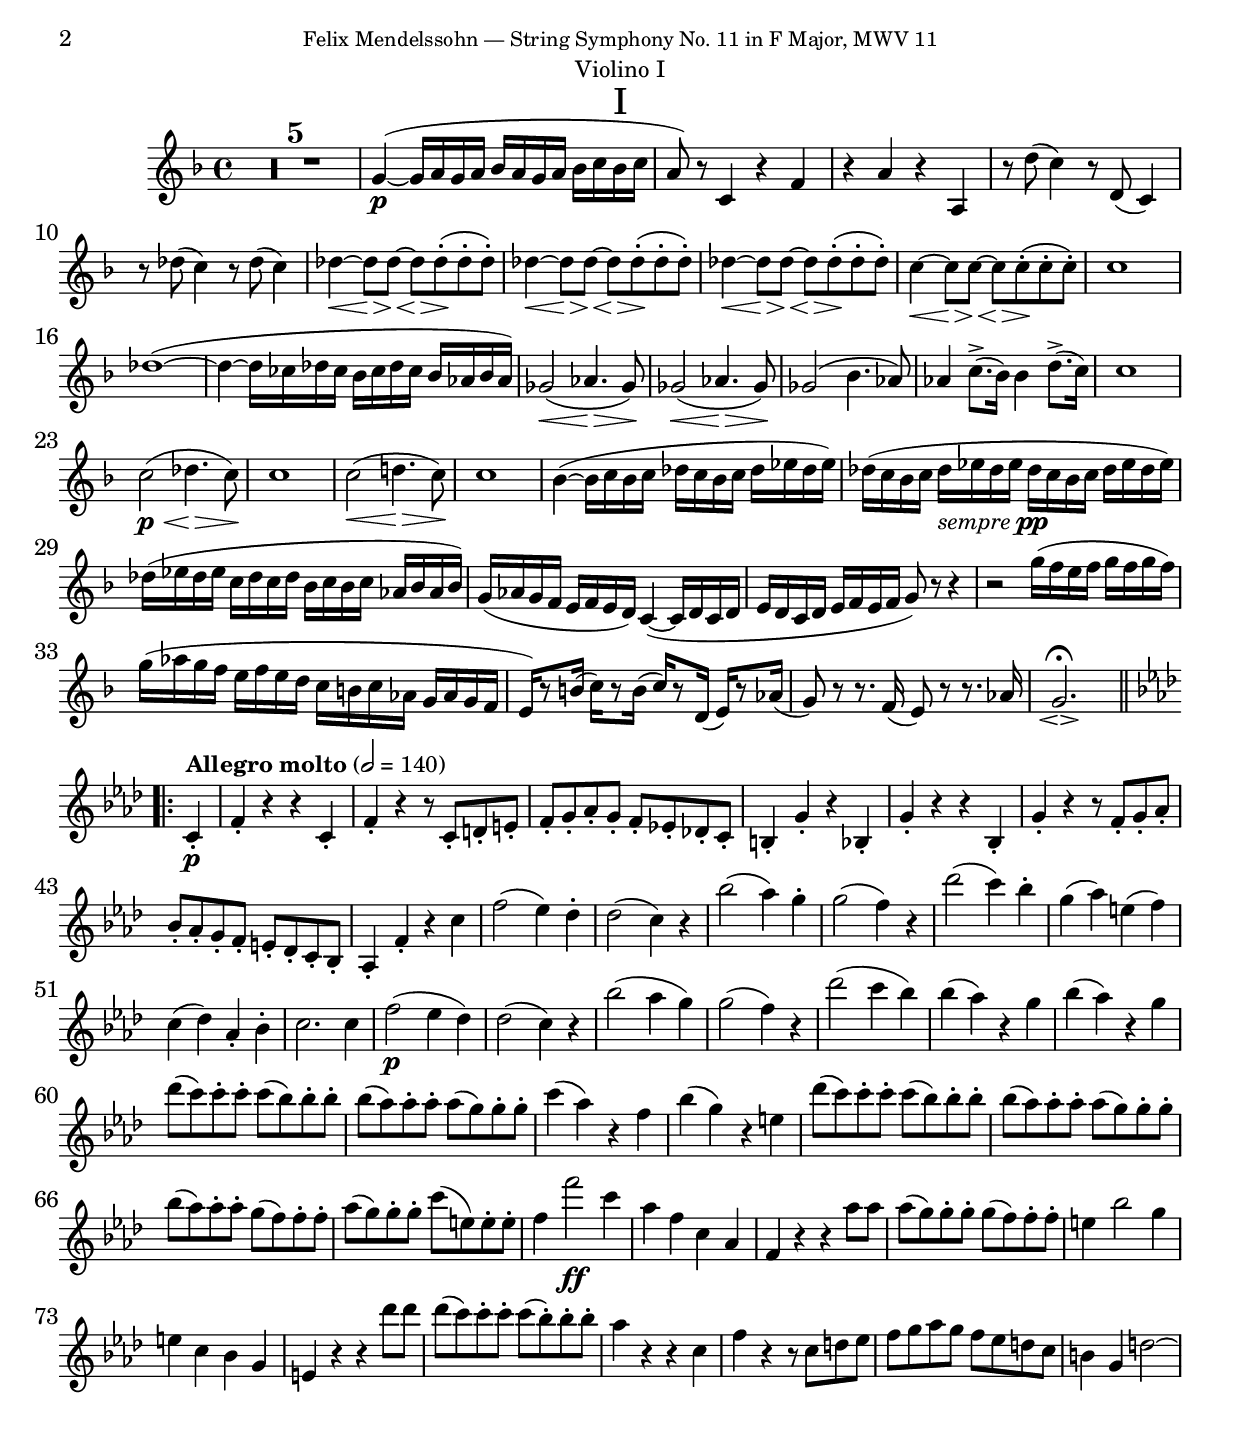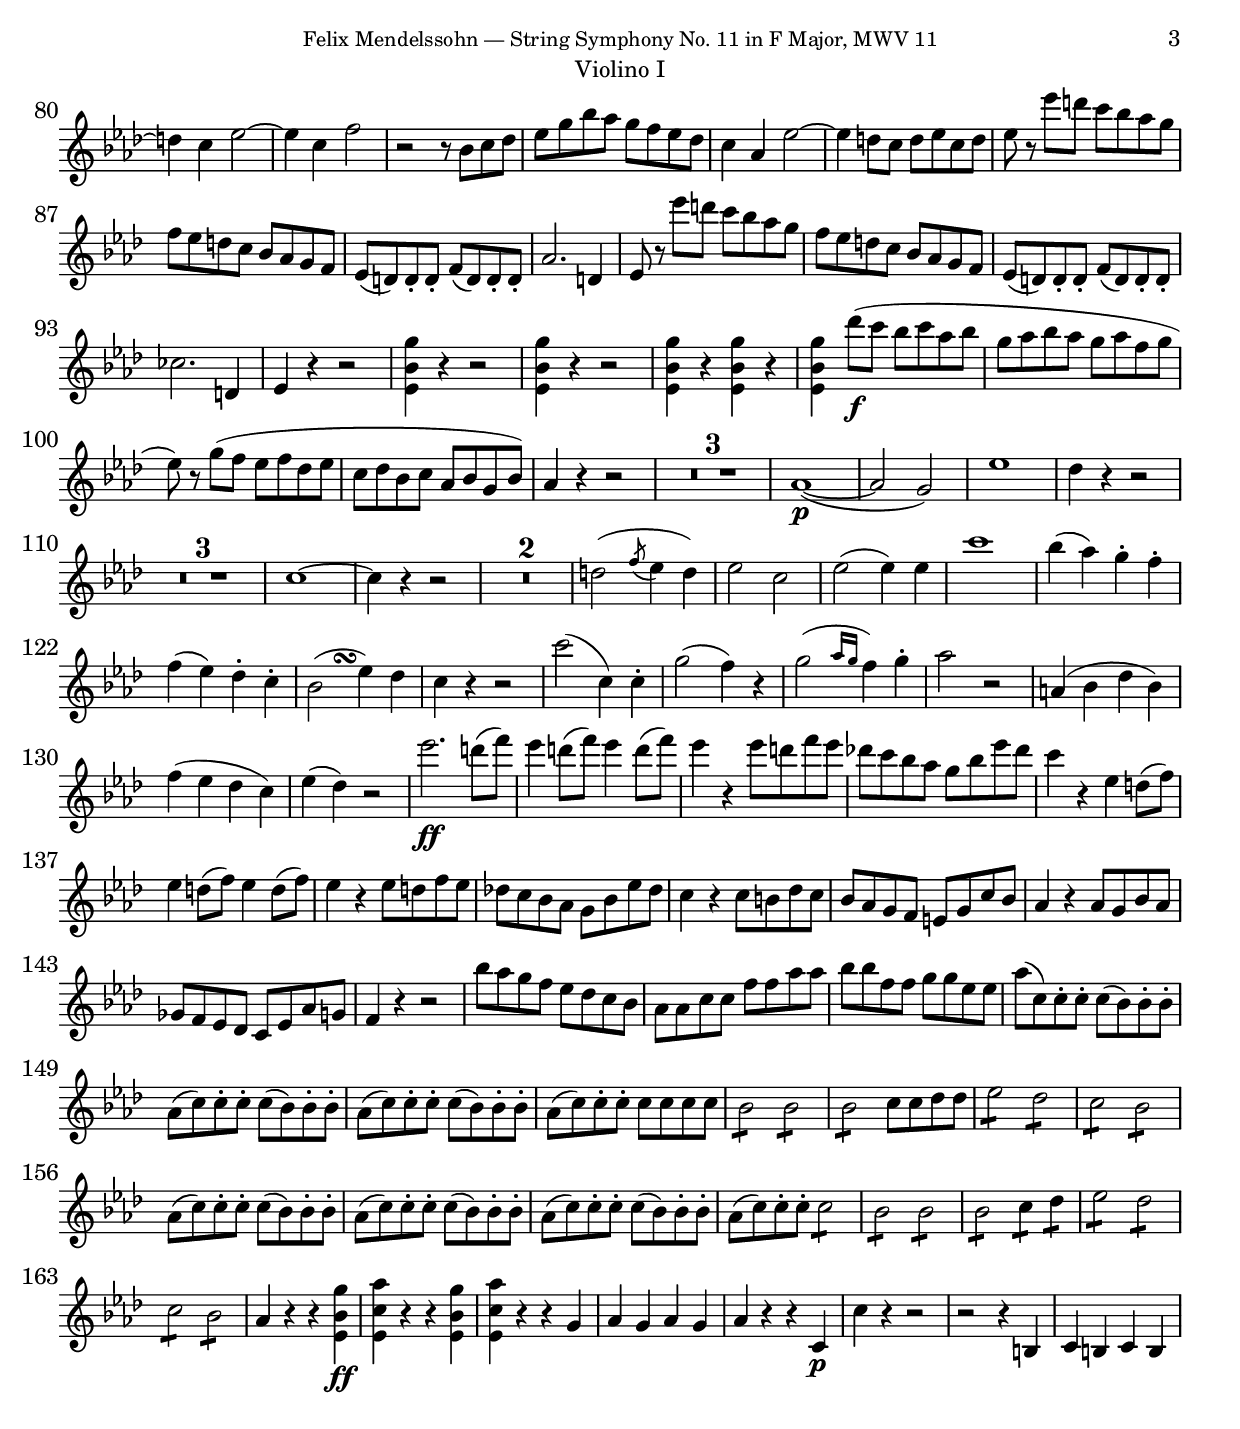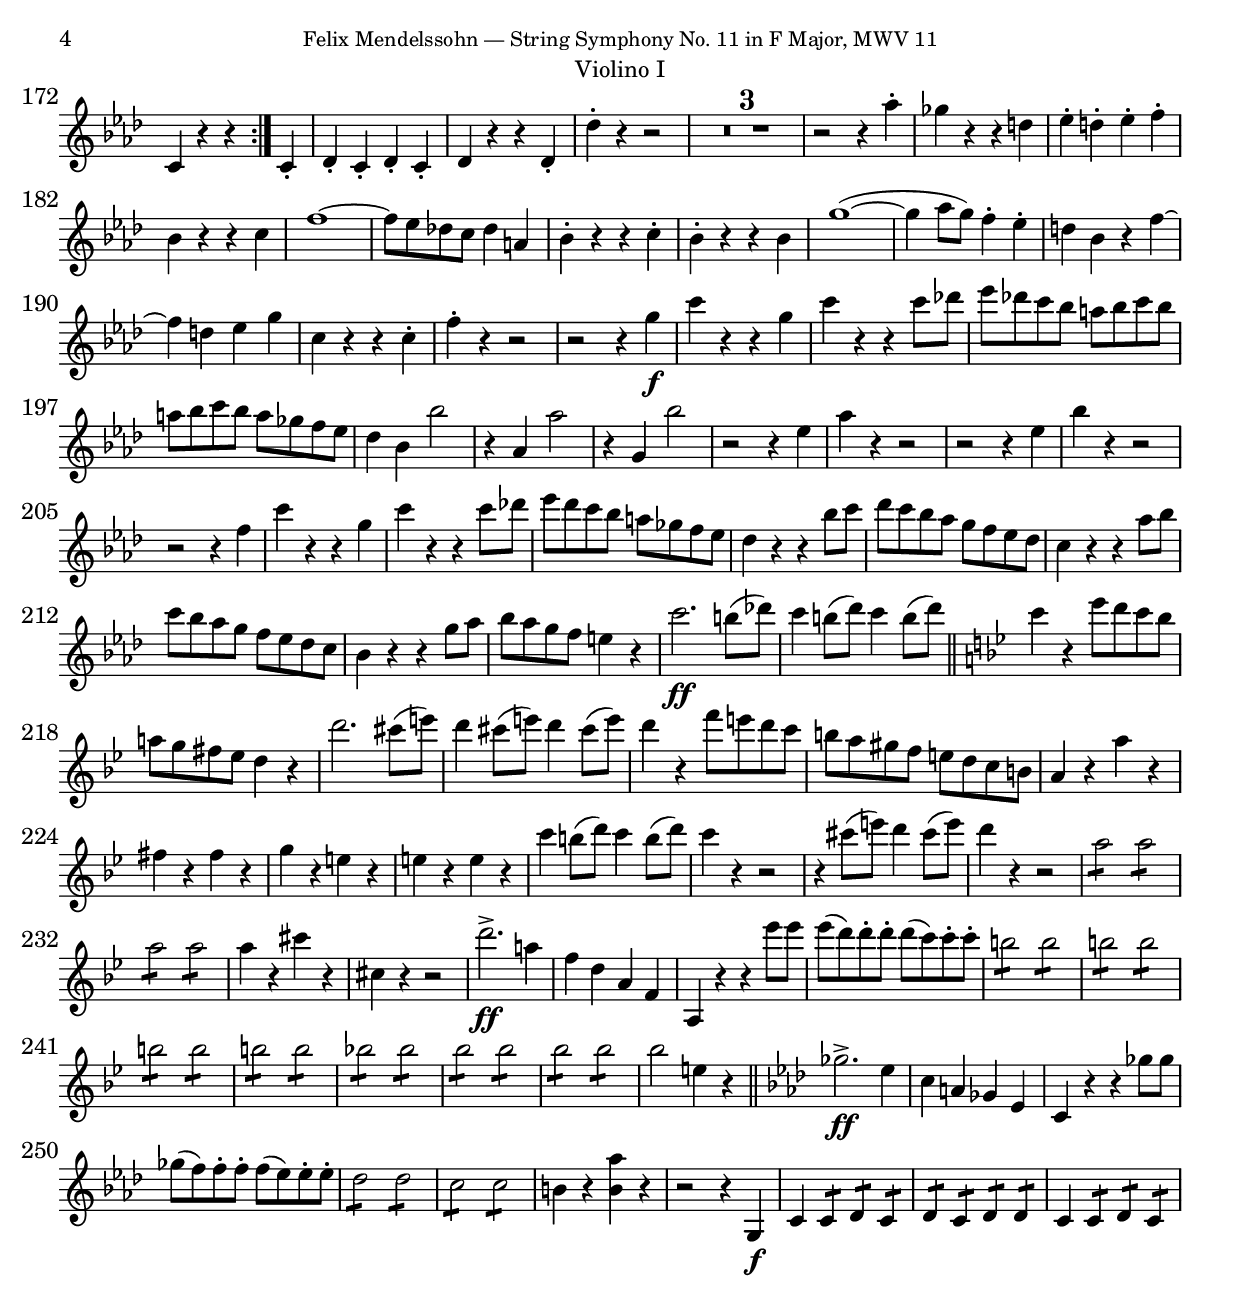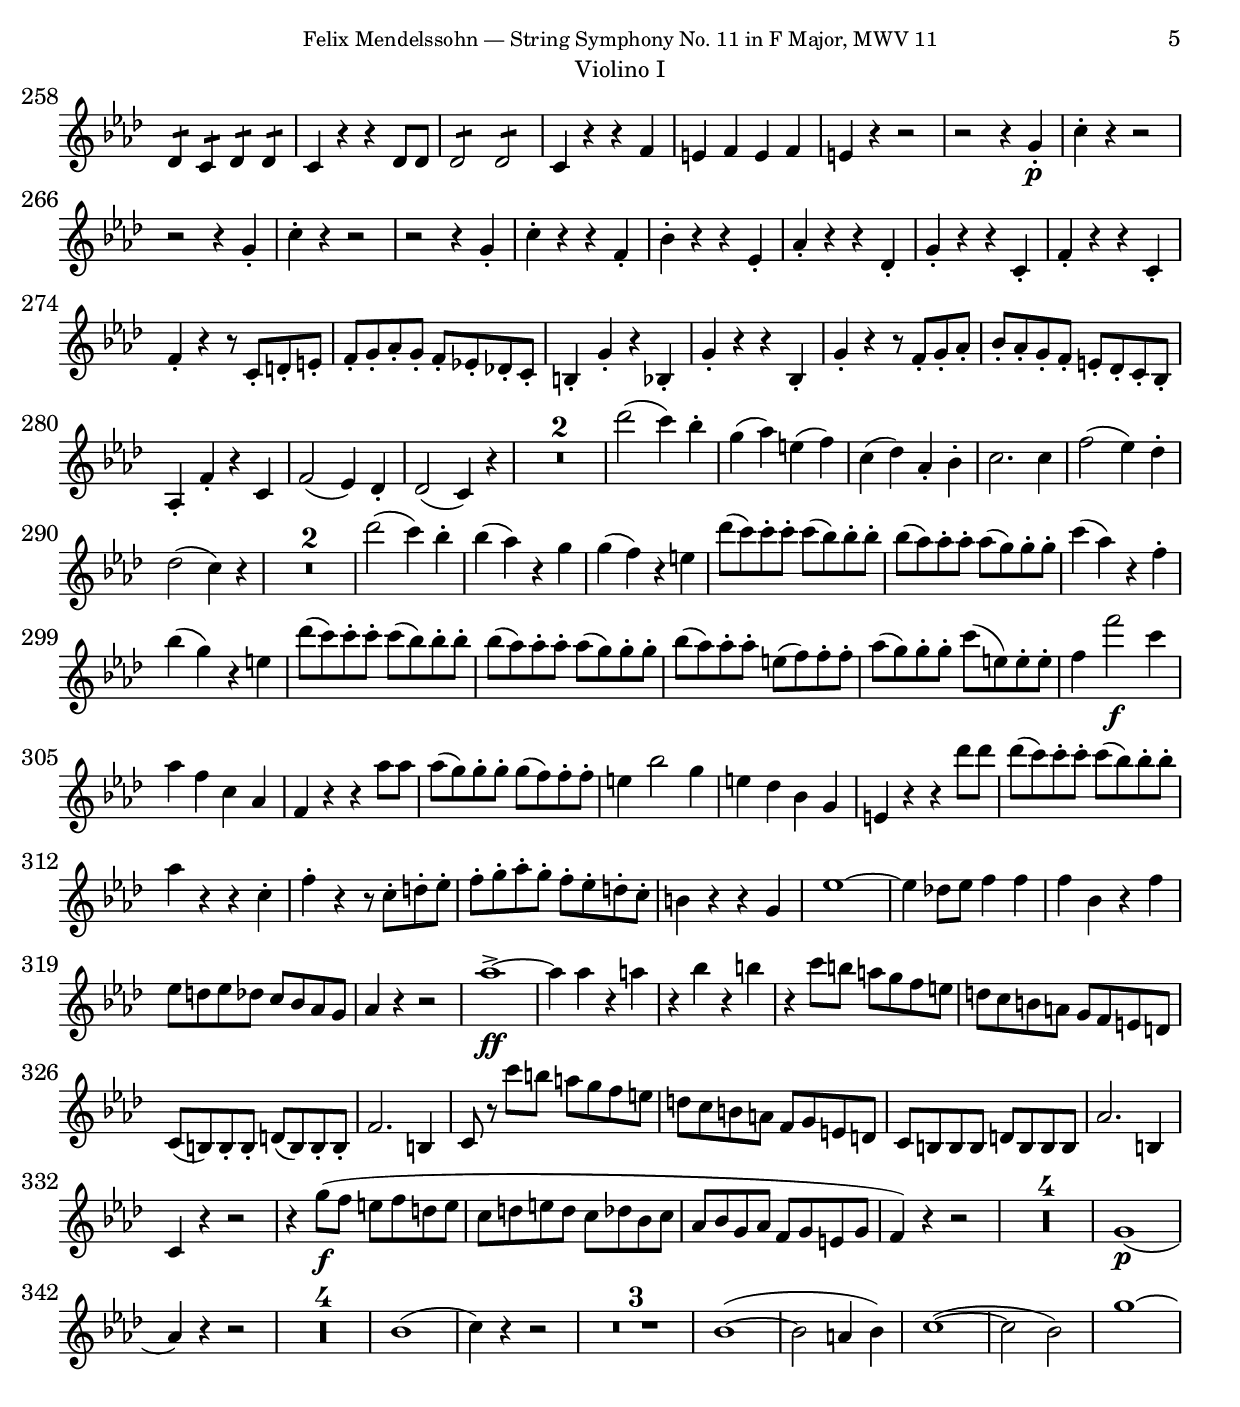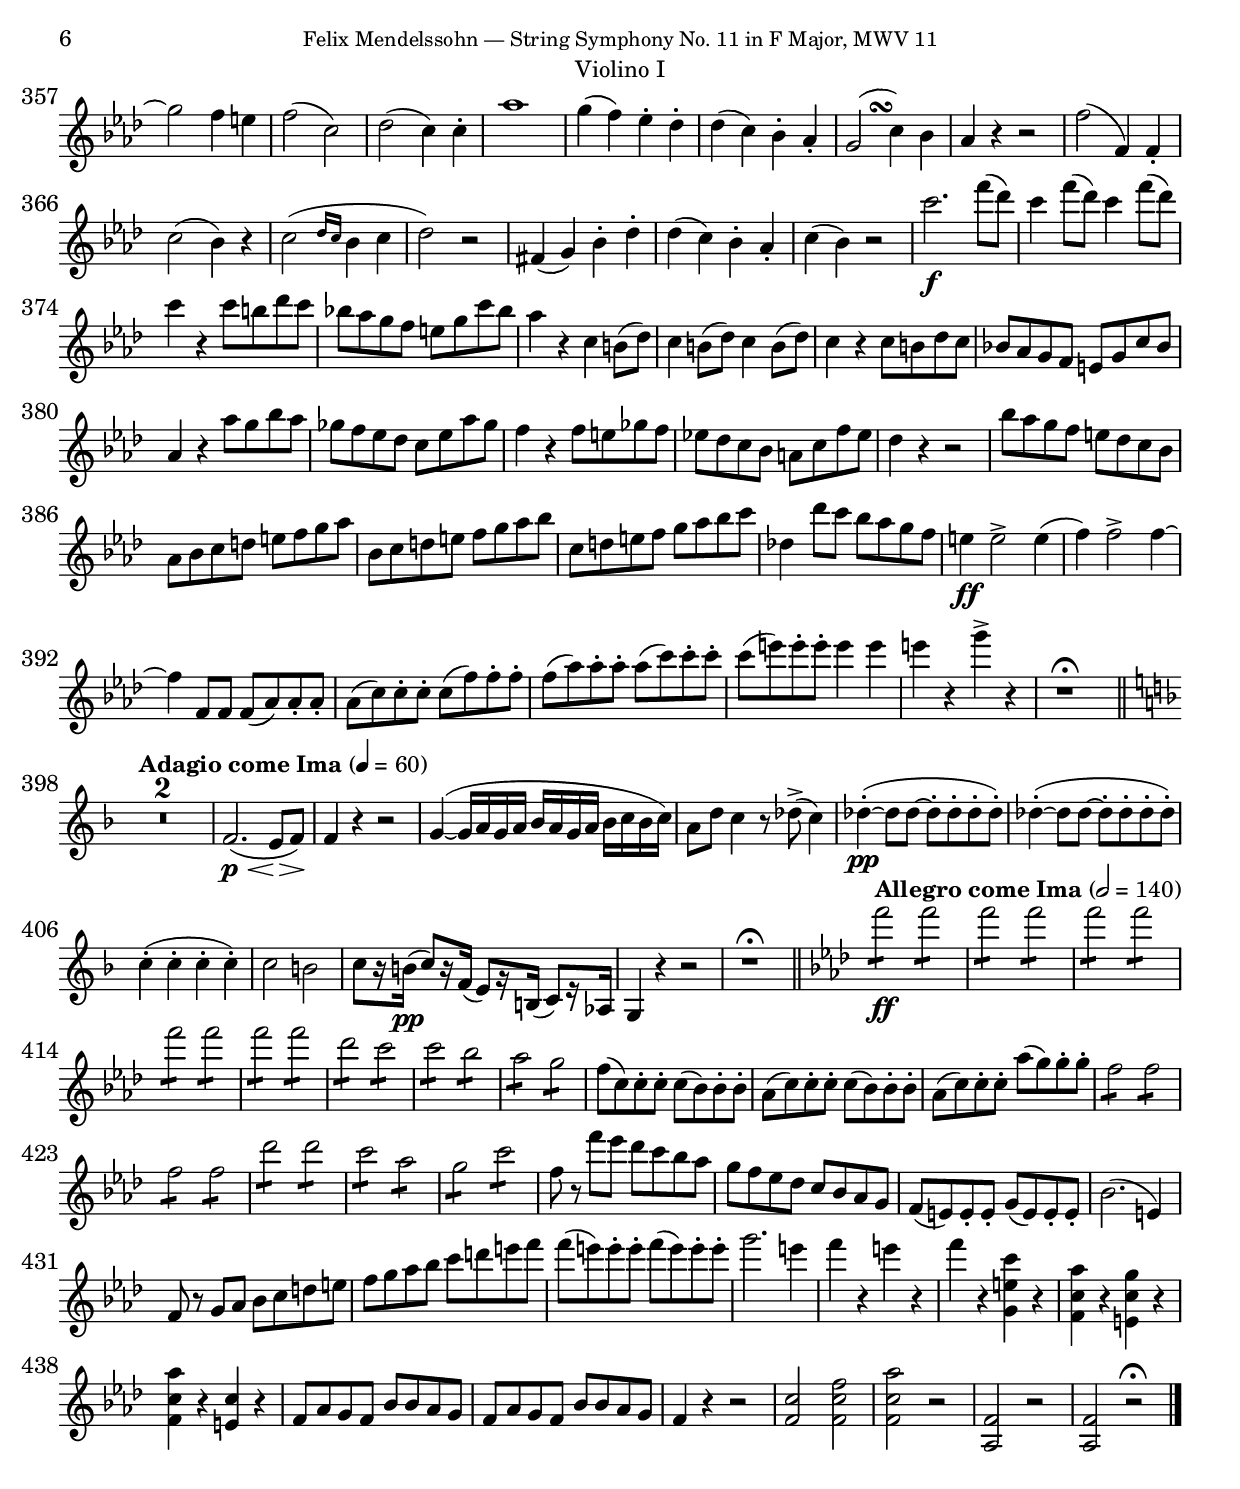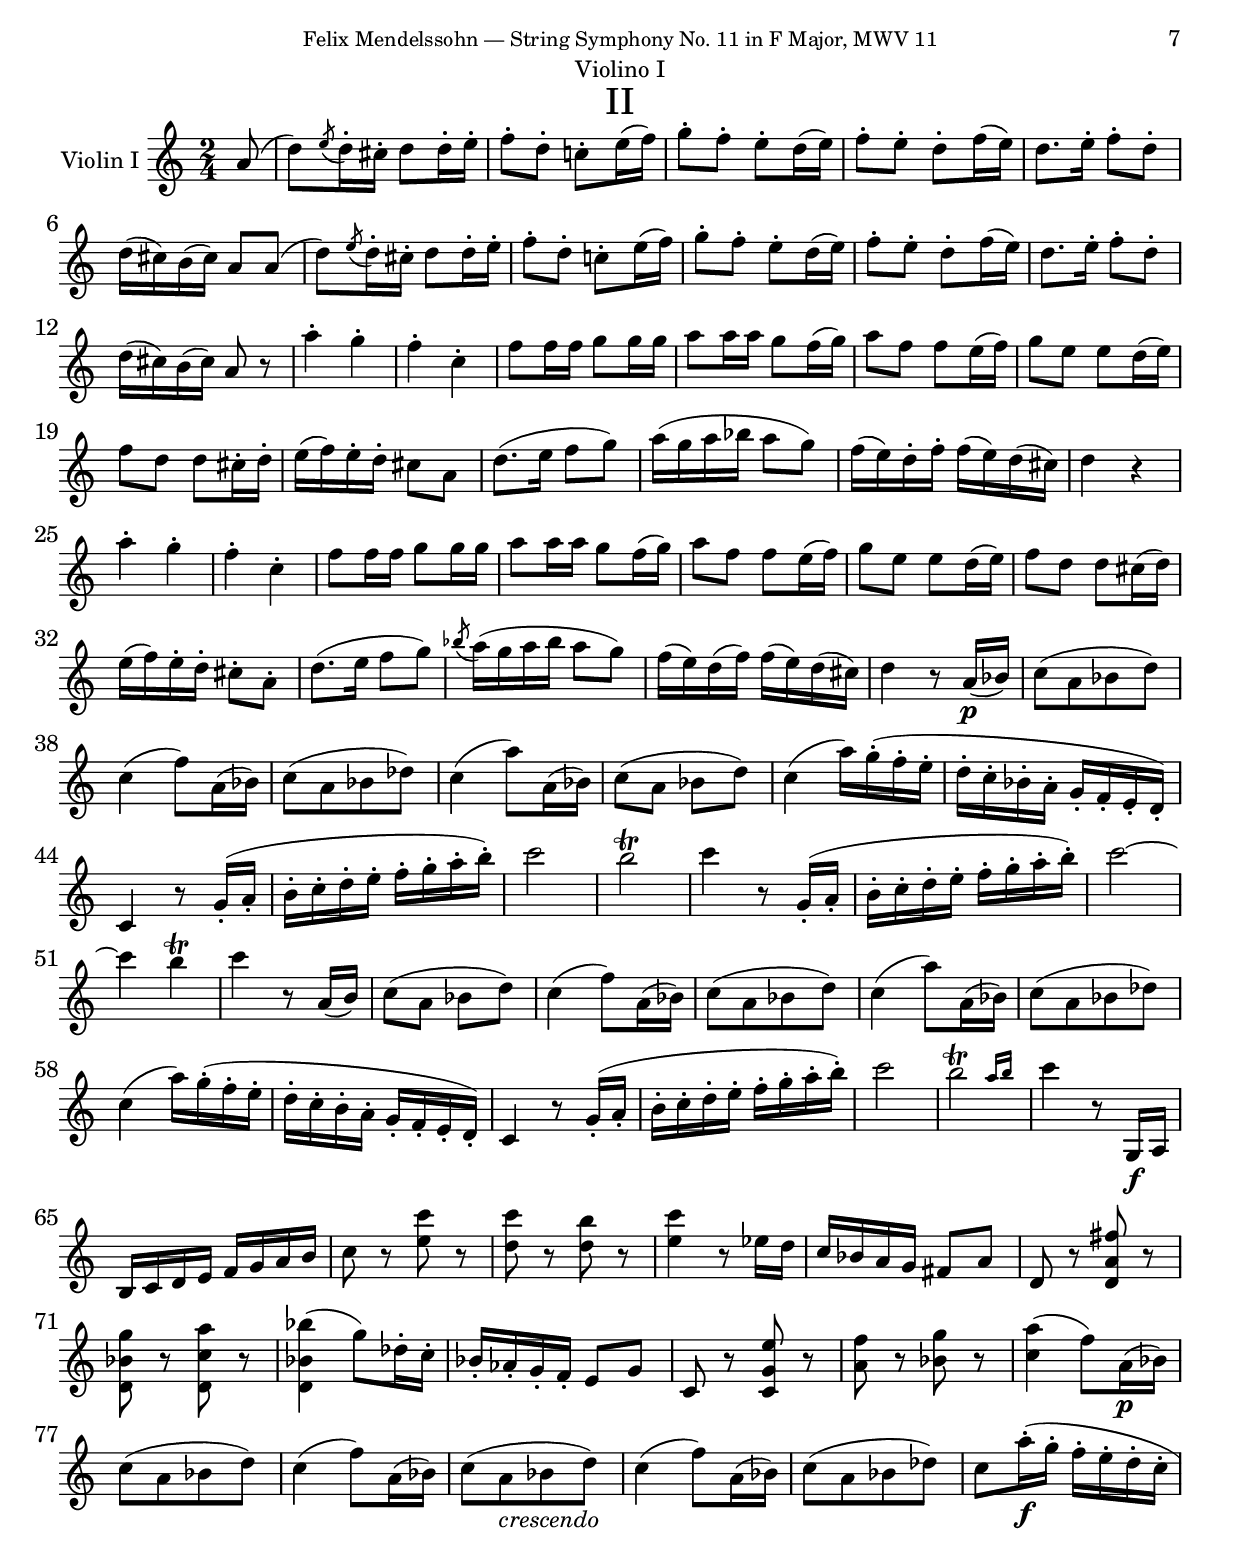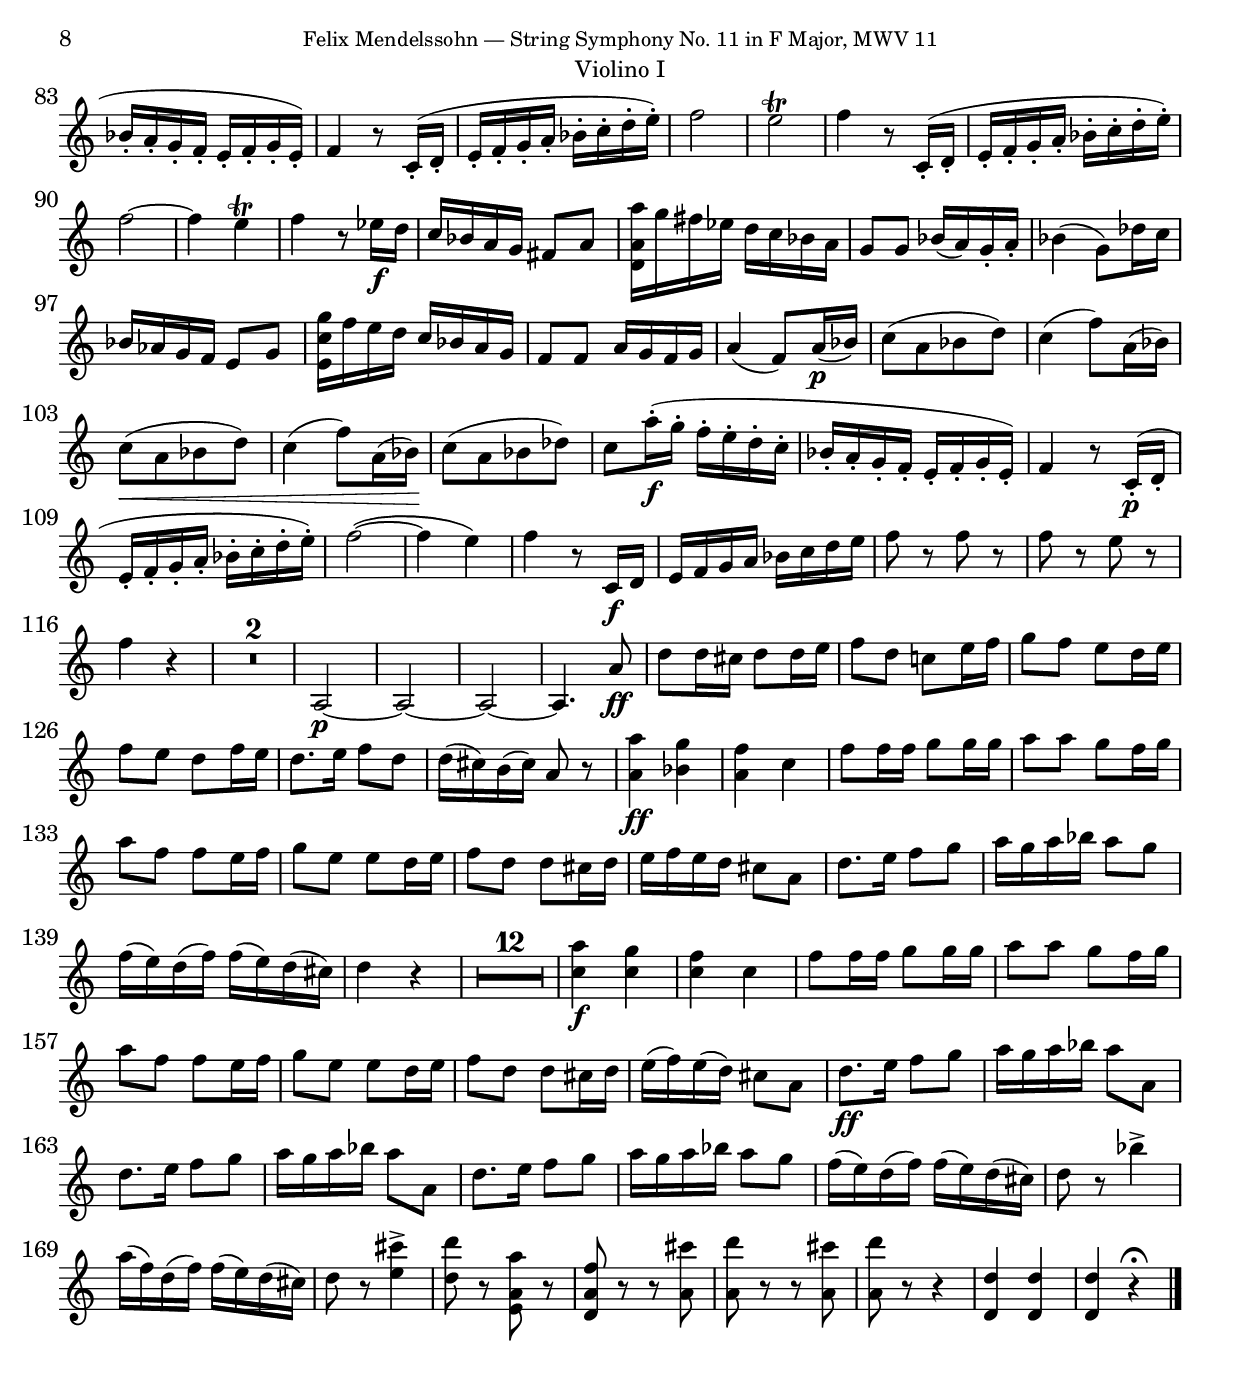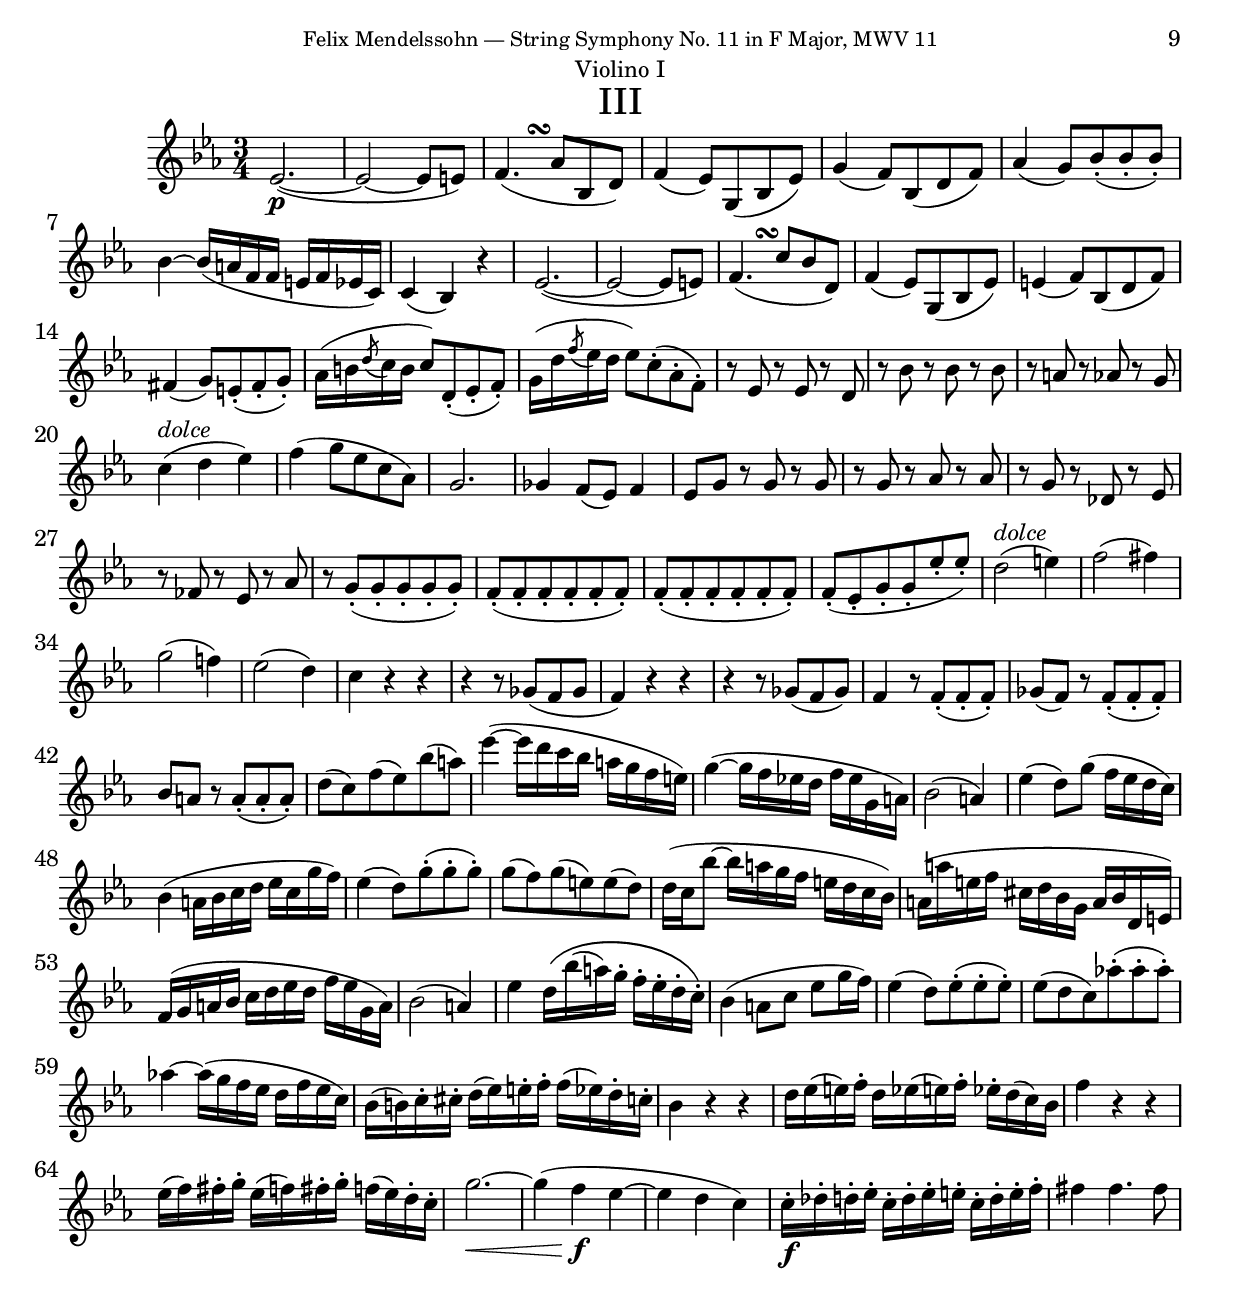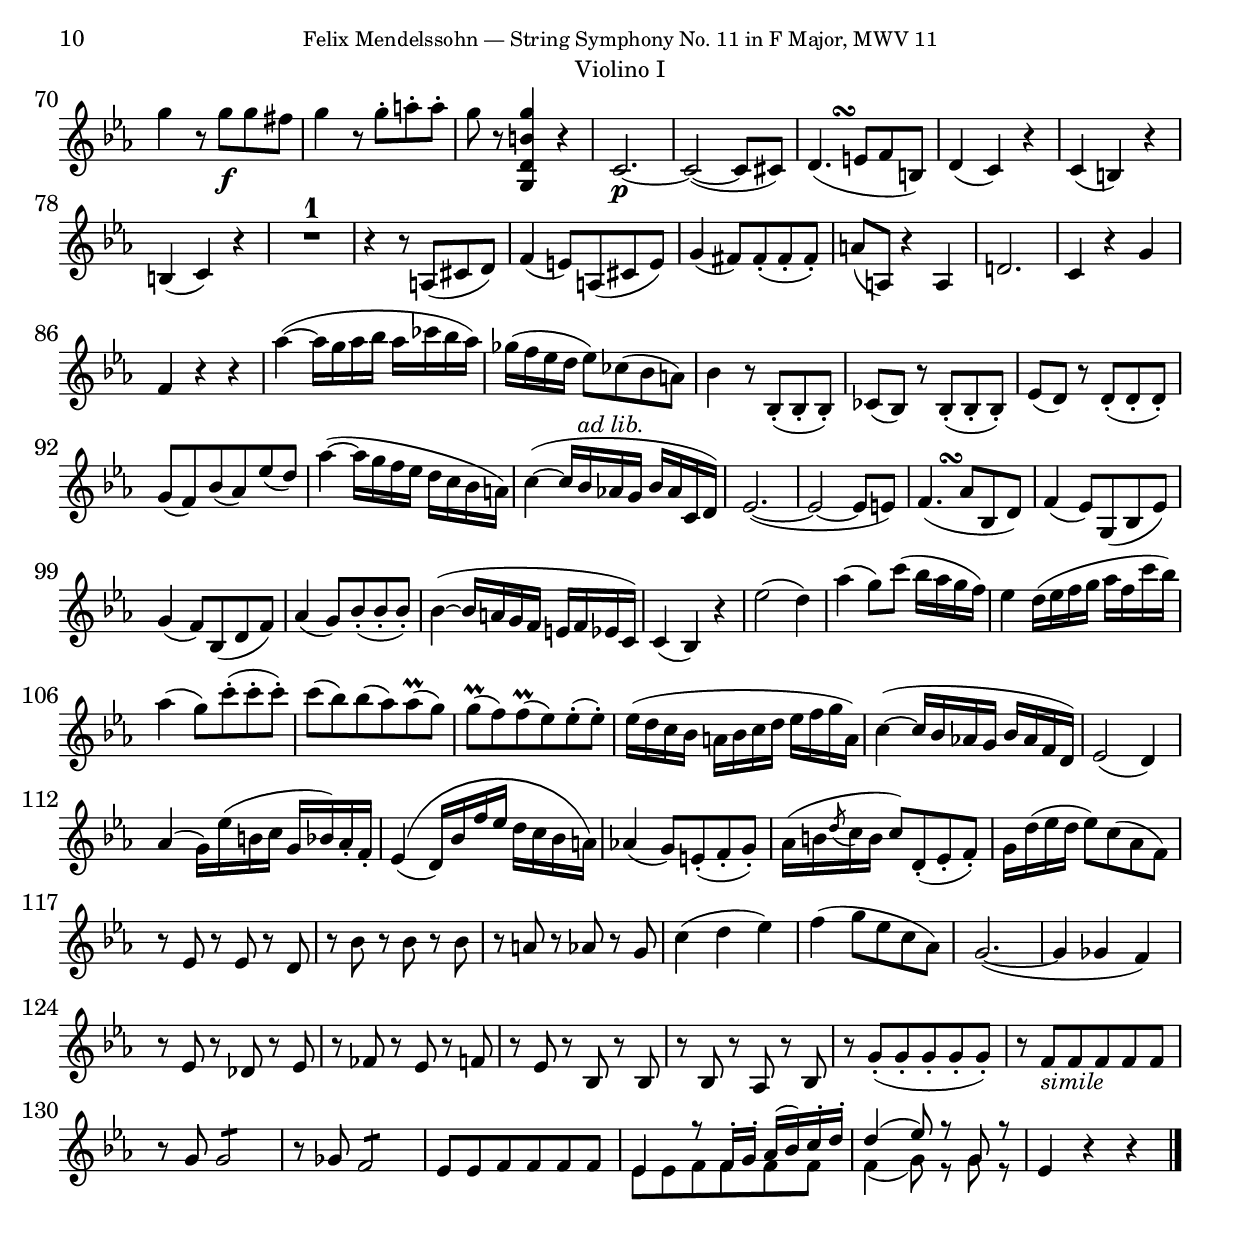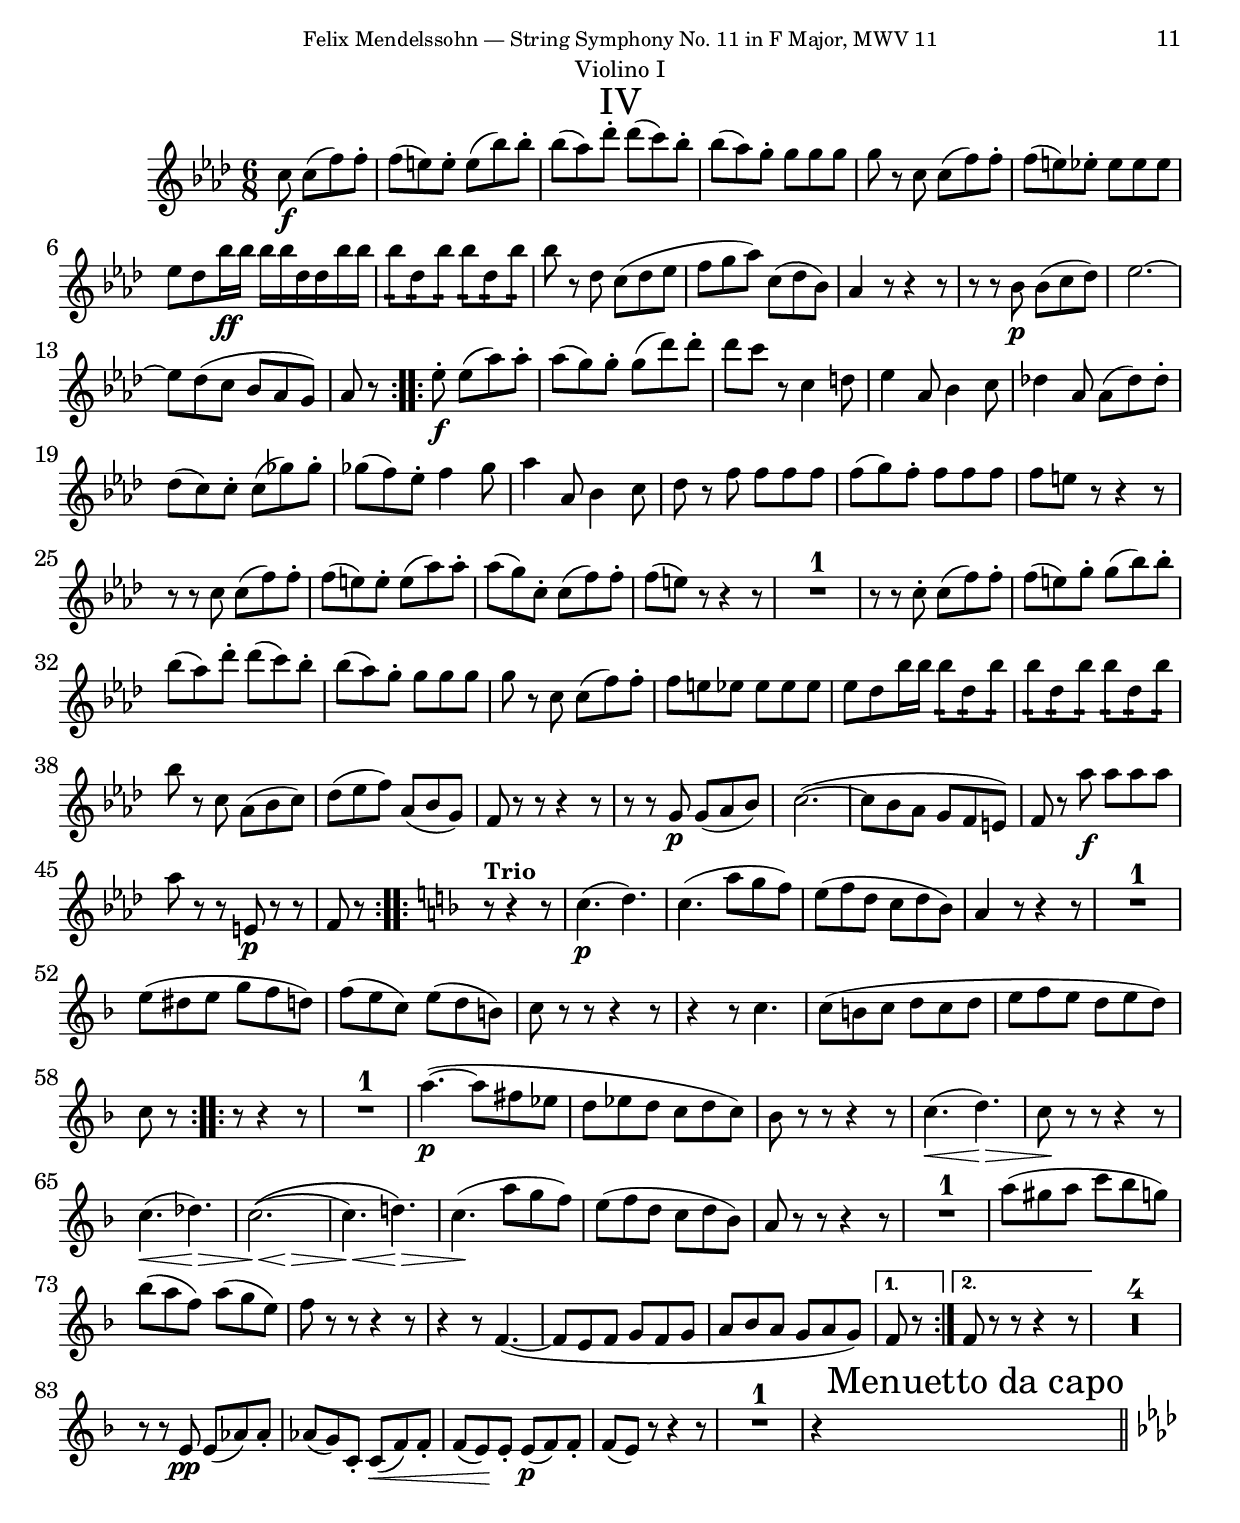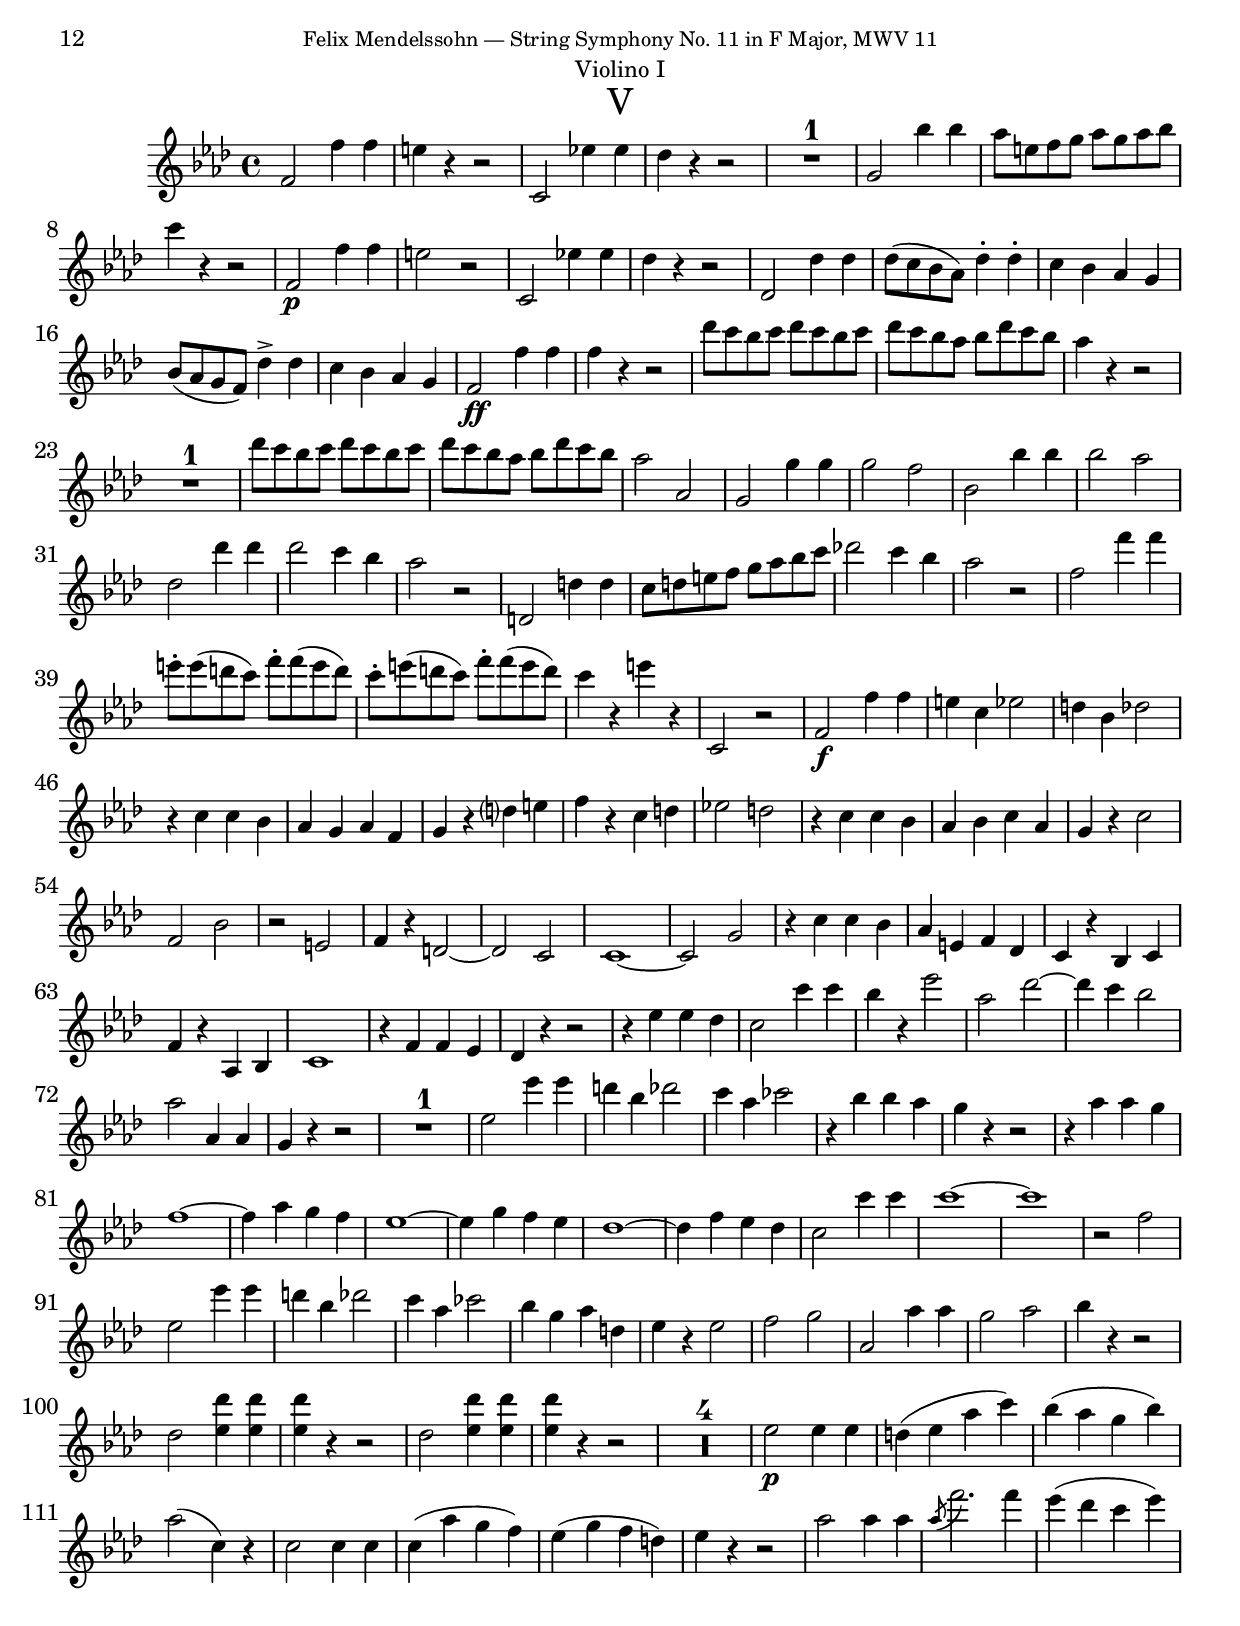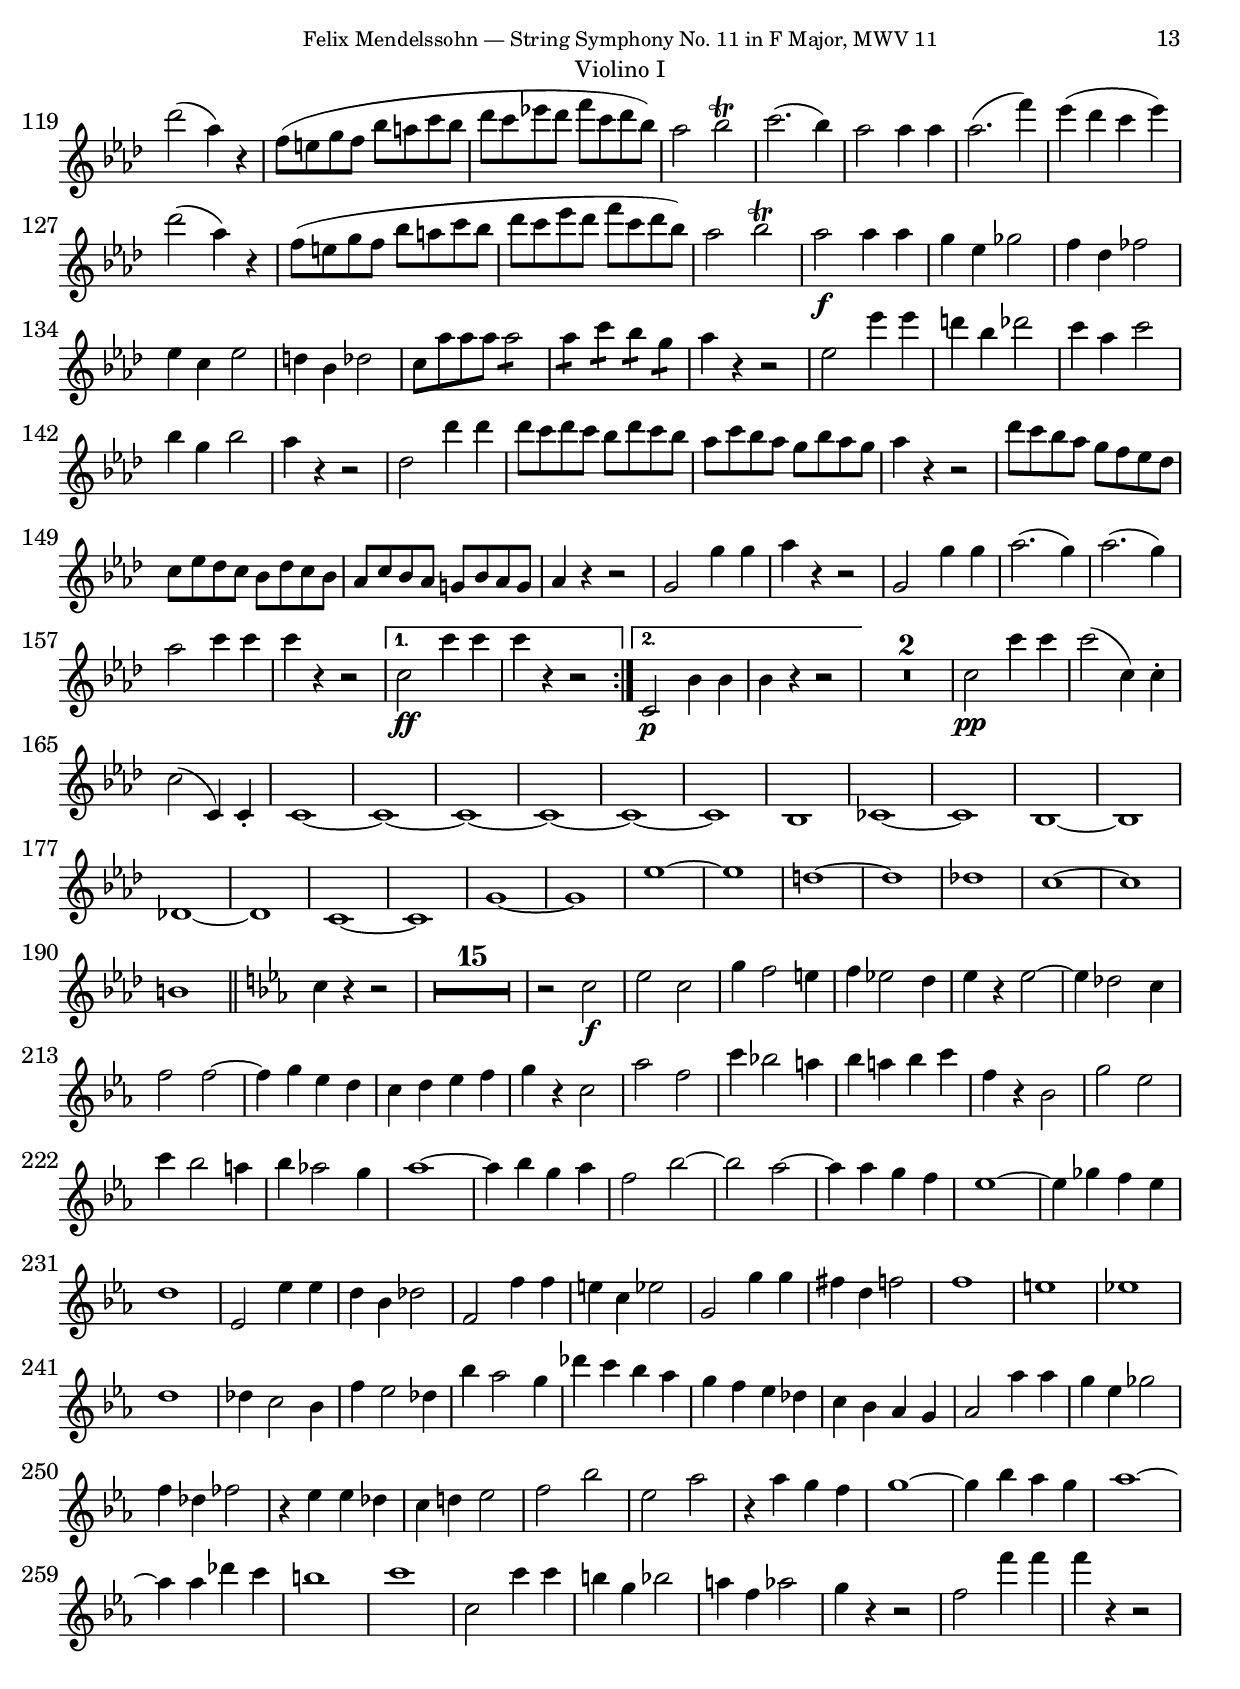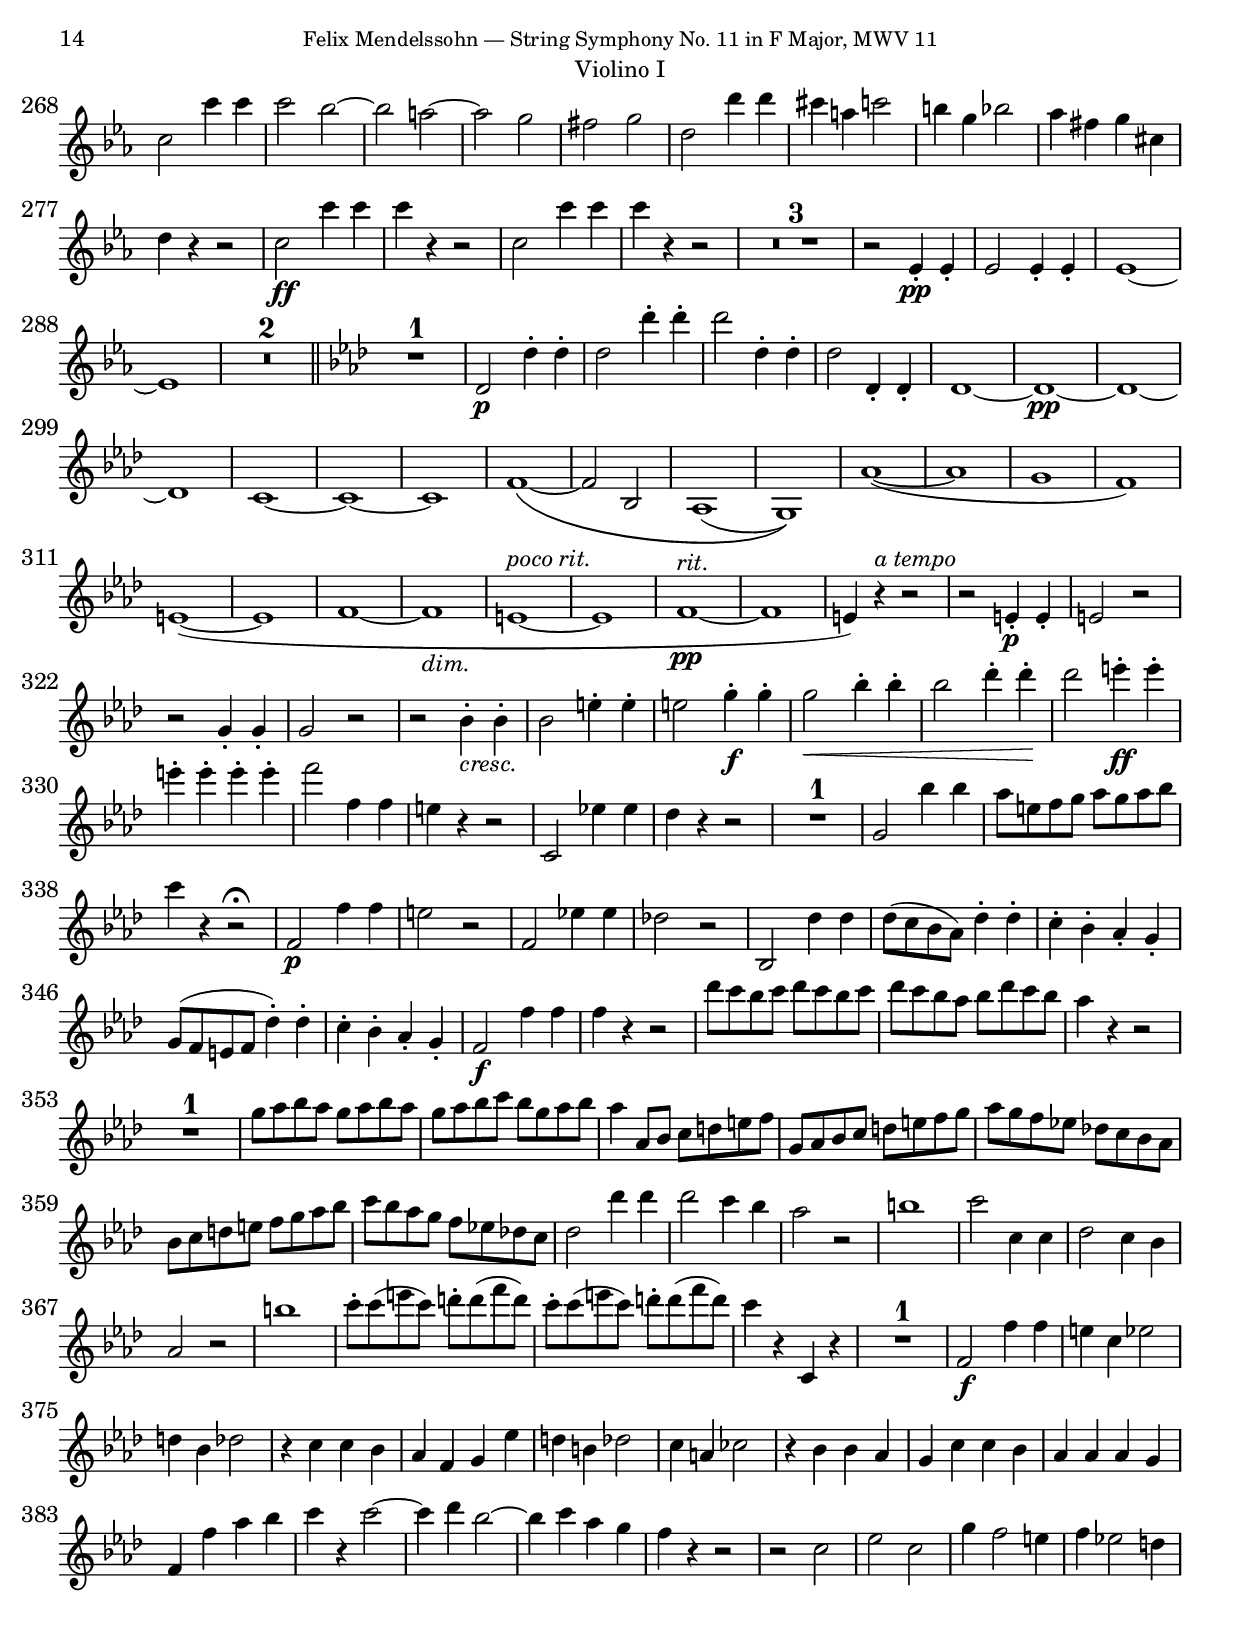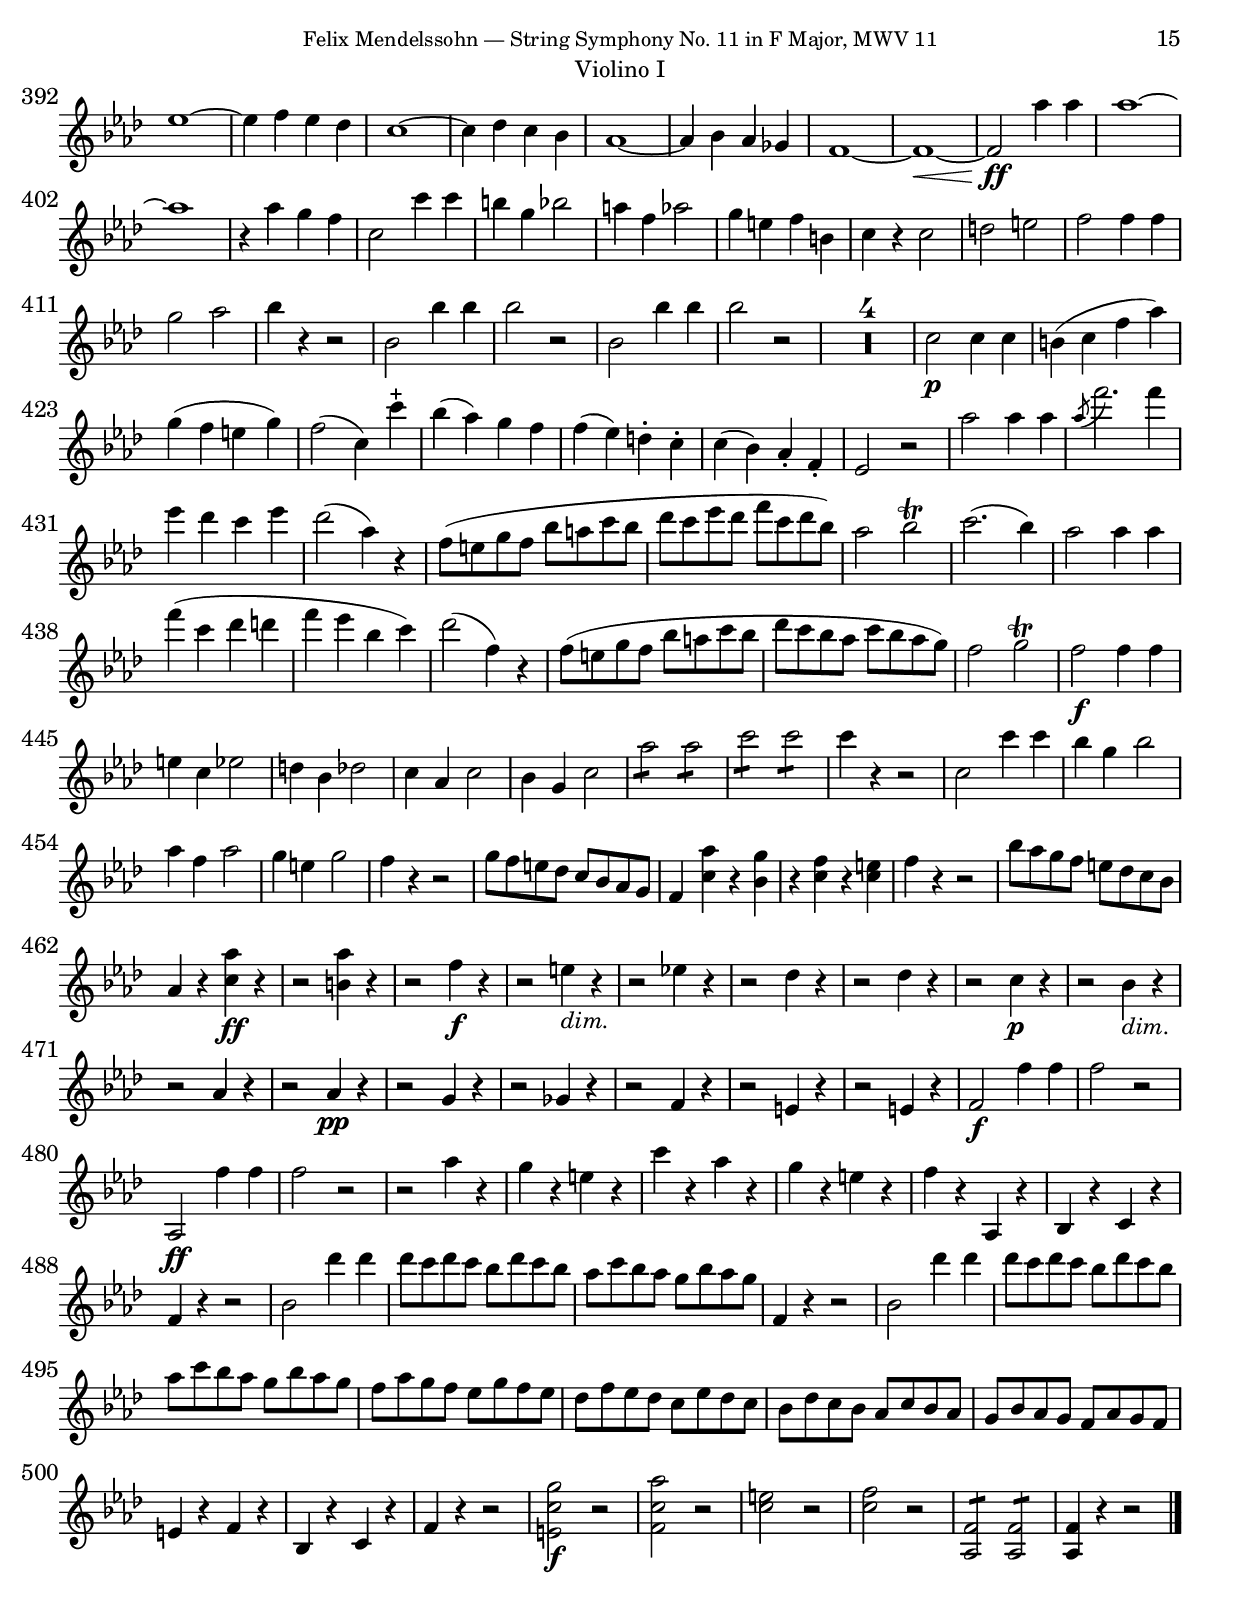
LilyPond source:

%###############################################################################
%#                                 H E A D E R                                 #
%###############################################################################
%
%  Composer           : Felix Mendelssohn (1809 - 1847)
%  work               : String Symphony No. 11 in F Major, MWV 11
%  Source             : Leipziger Ausgabe der Werke, Serie I, Bd.3
%  Type of score      : Score conductor mvt I
%  Typesetter         : Sébastien MANEN
%  date of initiation : Sunday 15 January 2023, 12:23
%
%###############################################################################
%#                          I N C L U D E   F I L E S                          #
%###############################################################################
\version "2.22.1"
\include "./00-Common/Symph11_MWV11_Header.ily"
\include "./00-Common/Symph11_MWV11_PaperParts.ily"
%  work        : String Symphony No. 11 in F major, MWV 11
%  typesetter  : Sébastien MANEN
%  date        : Sunday 15 January 2023, 12:23
%###############################################################################
%#                           T I M E   S E C T I O N                           #
%###############################################################################
timeMvtI = {
	\time 4/4
}
timeMvtII = {
	\time 2/4
}
timeMvtIII = {
	\time 3/4
}
timeMvtIV = {
	\time 6/8
}
timeMvtV = {
	\time 4/4
}

\include "./00-Common/Symph11_MWV11_LayoutParts.ily"
%  work        : String Symphony No. 11 in F major, MWV 11
%  typesetter  : Sébastien MANEN
%  date        : Sunday 15 January 2023, 12:23
%###############################################################################
%#                      S H O R T C U T S   S E C T I O N                      #
%###############################################################################
arco = \markup {\italic arco}
bassi = \markup {Bassi}
cb = \markup {Cb.}
pizz = \markup {\italic pizz.}
semprepp = \markup {\italic {sempre} \dynamic pp}
vc = \markup {Vc.}

crescendo = \markup {\italic crescendo}
pcrescendo = \markup { \dynamic p \italic crescendo}
simile = \markup {\italic simile}

adlib = \markup {\italic {ad lib.}}
dolce = \markup {\italic {dolce}}


atempo = \markup {\italic {a tempo}}
crescmarkup = \markup {\italic cresc.}
dimmarkup = \markup {\italic dim.}
pocorit = \markup {\italic {poco rit.}}
rit = \markup {\italic rit.}


%\include "./00-Common/Symph11_MWV11_Format_Part01_ViolinI.ily"
%  work        : String Symphony No. 11 in F major, MWV 11
%  typesetter  : Sébastien MANEN
%  date        : Sunday 15 January 2023, 12:23
%###############################################################################
%#                       T E M P I  C O N D U C T O R S                        #
%###############################################################################
tempiMvtI = {
	\tempo "Adagio" 4=60
}
tempiMvtII = {
	\tempo "Commodo Schweizerlied" 4 = 75
}
tempiMvtIII = {
	\tempo "Adagio" 4 = 60
}
tempiMvtIV = {
	\tempo "Allegro moderato" 4. = 90
}
tempiMvtV = {
	\tempo "Allegro molto" 2 = 150
}
%###############################################################################
%#                            T E M P I   P A R T S                            #
%###############################################################################
tempiPartMvtI = {
	
}
tempiPartMvtII = {
	
}
tempiPartMvtIII = {
	
}
tempiPartMvtIV = {
	
}
tempiPartMvtV = {
	
}

%  work        : String Symphony No. 11 in F major, MWV 11
%  typesetter  : Sébastien MANEN
%  date        : Sunday 15 January 2023, 12:23
%###############################################################################
%#                          M U S I C   S E C T I O N                          #
%###############################################################################
musicViolinIMvtI = \relative c'' {
	\clef treble
	\key f \major
% mesures 1 à 5
	R1*5
	
	
	
	
% mesures 6 à 10
	g4\p~( g16 a g a bes a g a bes c bes c
	a8) r c,4 r f
	r a r a,
	r8 d'( c4) r8 d,( c4)
	r8 des'( c4) r8 des( c4)
% mesures 11 à 15
	des4~\< des8\> des~\< des\> des-.(\! des-. des-.) 
	des4~\< des8\> des~\< des\> des-.(\! des-. des-.) 
	des4~\< des8\> des~\< des\> des-.(\! des-. des-.) 
	c4~\< c8\> c~\< c\> c-.(\! c-. c-.) 
	c1
% mesures 16 à 20
	des(~
	des4~ des16 ces des ces bes ces des ces bes aes bes aes)
	ges2(\< aes4.\> ges8)\!
	ges2(\< aes4.\> ges8)\!
	ges2( bes4. aes8)
% mesures 21 à 25
	aes4 c8.(-> bes16) bes4 d8.(-> c16)
	c1
	c2\p\<( des4.\> c8)\!
	c1
	c2\<( d!4.\> c8)\!
% mesures 26 à 30
	c1
	bes4(~ bes16 c bes c des c bes c des ees des ees)
	des( c bes c des_\semprepp ees des ees des c bes c des ees des ees)
	des( ees des ees c des c des bes c bes c aes bes aes bes)
	g( aes g f e f e d) c4~( c16 d c d
% mesures 31 à 35
	e d c d e f e f g8) r r4
	r2 g'16( f e f g f g f)
	g( aes g f e f e d c b c aes g aes g f
	e)[ r8 b'16]( c[) r8 b16]( c[) r8 d,16(] e[) r8 aes16](
	g8) r r8. f16( e8) r r8. aes16
% mesures 36 à 40
	g2.\espressivo\fermata \key f \minor \repeat volta 2 { \tempo "Allegro molto" 2=140 c,4-.\p
		f4-. r r c-.
		f-. r r8 c-. d-. e-. 
		f-. g-. aes-. g-. f-. ees!-. des!-. c-. 
		b4-. g'-. r bes,-.
% mesures 41 à 45
		g'-. r r bes,-.
		g'-. r r8 f-. g-. aes-. 
		bes-. aes-. g-. f-. e-. des-. c-. bes-. 
		aes4-. f'-. r c'
		f2( ees4) des-.
% mesures 46 à 50
		des2( c4) r
		bes'2( aes4) g-.
		g2( f4) r
		des'2( c4) bes-.
		g( aes) e( f)
% mesures 51 à 55
		c( des) aes-. bes-.
		c2. c4
		f2\p( ees4 des)
		des2( c4) r
		bes'2( aes4 g)
% mesures 56 à 60
		g2( f4) r
		des'2( c4 bes)
		bes( aes) r g
		bes( aes) r g
		des'8( c) c-. c-. c( bes) bes-. bes-.
% mesures 61 à 65
		bes( aes) aes-. aes-. aes( g) g-. g-.
		c4( aes) r f
		bes( g) r e
		des'8( c) c-. c-. c( bes) bes-. bes-.
		bes( aes) aes-. aes-. aes( g) g-. g-.
% mesures 66 à 70
		bes( aes) aes-. aes-. g( f) f-. f-.
		aes( g) g-. g-. c( e,) e-. e-.
		f4 f'2\ff c4
		aes f c aes
		f r r aes'8 aes
% mesures 71 à 75
		aes( g) g-. g-. g( f) f-. f-.
		e4 bes'2 g4
		e c bes g
		e r r des''8 des
		des( c) c-. c-. c( bes-.) bes-. bes-.
% mesures 76 à 80
		aes4 r r c,
		f r r8 c d ees
		f g aes g f ees d c
		b4 g d'2~
		d4 c ees2~ 
% mesures 81 à 85
		ees4 c f2
		r2 r8 bes, c des
		ees g bes aes g f ees des
		c4 aes ees'2~
		ees4 d8 c d ees c d
% mesures 86 à 90
		ees r ees' d c bes aes g
		f ees d c bes aes g f
		ees( d) d-. d-. f( d) d-. d-.
		aes'2. d,4
		ees8 r ees'' d c bes aes g
% mesures 91 à 95
		f ees d c bes aes g f
		ees( d) d-. d-. f( d) d-. d-.
		ces'2. d,4
		ees r r2
		<ees bes' g'>4 r r2
% mesures 96 à 100
		<ees bes' g'>4 r r2
		<ees bes' g'>4 r <ees bes' g'>4 r
		<ees bes' g'>4 des''8(\f c bes c aes bes
		g aes bes aes g aes f g
		ees) r g( f ees f des ees
% mesures 101 à 105
		c des bes c aes bes g bes)
		aes4 r r2
		R1*3
		
		
% mesures 106 à 110
		aes1\p(~
		aes2 g)
		ees'1
		des4 r r2
		R1*3
% mesures 111 à 115
		
		
		c1~
		c4 r r2
		R1*2
% mesures 116 à 120
		
		d2( \acciaccatura f8 ees4 d)
		ees2 c
		ees2( ees4) ees
		c'1
% mesures 121 à 125
		bes4( aes) g-. f-.
		f( ees) des-. c-.
		bes2*2/3( s2*1/3\turn ees4) des
		c4 r r2
		c'2( c,4) c-.
% mesures 126 à 130
		g'2( f4) r
		g2( \grace {aes16[ g]} f4) g-.
		aes2 r
		a,4( bes des bes)
		f'( ees des c)
% mesures 131 à 135
		ees( des) r2
		ees'2.\ff d8( f)
		ees4 d8( f) ees4 d8( f)
		ees4 r ees8 d f ees
		des! c bes aes g bes ees des
% mesures 136 à 140
		c4 r ees, d8( f)
		ees4 d8( f) ees4 d8( f)
		ees4 r ees8 d f ees
		des! c bes aes g bes ees des
		c4 r c8 b des c
% mesures 141 à 145
		bes aes g f e g c bes
		aes4 r aes8 g bes aes
		ges f ees des c ees aes g
		f4 r r2
		bes'8 aes g f ees des c bes
% mesures 146 à 150
		aes aes c c f f aes aes
		bes bes f f g g ees ees
		aes( c,) c-. c-. c( bes) bes-. bes-.
		aes( c) c-. c-. c( bes) bes-. bes-.
		aes( c) c-. c-. c( bes) bes-. bes-.
% mesures 151 à 155
		aes( c) c-. c-. c c c c
		bes2:8 bes:
		bes: c8 c des des
		ees2:8 des:
		c: bes:
% mesures 156 à 160
		aes8( c) c-. c-. c( bes) bes-. bes-.
		aes( c) c-. c-. c( bes) bes-. bes-.
		aes( c) c-. c-. c( bes) bes-. bes-.
		aes( c) c-. c-. c2:8
		bes: bes:
% mesures 161 à 165
		bes: c4: des:
		ees2: des:
		c: bes:
		aes4 r r <ees bes' g'>\ff
		<ees c' aes'> r r <ees bes' g'>
% mesures 166 à 170
		<ees c' aes'> r r g
		aes g aes g
		aes r r c,\p
		c' r r2
		r r4 b,
% mesures 171 à 175
		c b c b
		c r r } c-.
	des-. c-. des-. c-.
	des r r des-.
	des'-. r r2
% mesures 176 à 180
	R1*3
	
	
	r2 r4 aes'-.
	ges r r d
% mesures 181 à 185
	ees-. d-. ees-. f-.
	bes, r r c
	f1~
	f8 ees des! c des4 a
	bes-. r r c-.
% mesures 186 à 190
	bes-. r r bes
	g'1~(
	g4 aes8 g) f4-. ees-.
	d bes r f'~
	f d ees g
% mesures 191 à 195
	c, r r c-.
	f-. r r2
	r2 r4 g\f 
	c r r g
	c r r c8 des!
% mesures 196 à 200
	ees des! c bes a bes c bes
	a bes c bes a ges f ees
	des4 bes bes'2
	r4 aes,4 aes'2
	r4 g, bes'2
% mesures 201 à 205
	r2 r4 ees,
	aes r r2
	r r4 ees
	bes' r r2
	r r4 f
% mesures 206 à 210
	c' r r g
	c r r c8 des!
	ees des c bes a ges f ees
	des4 r r bes'8 c 
	des c bes aes g f ees des
% mesures 211 à 215
	c4 r r aes'8 bes
	c bes aes g f ees des c
	bes4 r r g'8 aes
	bes aes g f e4 r
	c'2.\ff b8( des!)
% mesures 216 à 220
	c4 b8( des) c4 b8( des) \bar "||" \key g \minor
	c4 r ees8 d c bes
	a! g fis ees d4 r
	d'2. cis8( e)
	d4 cis8( e) d4 cis8( e)
% mesures 221 à 225
	d4 r f8 e d c
	b a gis f e d c b
	a4 r a' r
	fis r fis r
	g r e r
% mesures 226 à 230
	e r e r
	c' b8( d) c4 b8( d)
	c4 r r2
	r4 cis8( e) d4 cis8( e)
	d4 r r2
% mesures 231 à 235
	a2:8 a:
	a: a:
	a4 r cis r
	cis, r r2
	d'2.\ff-> a!4
% mesures 236 à 240
	f d a f
	a, r r ees'''8 ees
	ees( d) d-. d-. d( c) c-. c-.
	b2:8 b: 
	b: b: 
% mesures 241 à 245
	b: b: 
	b: b: 
	bes!: bes: 
	bes: bes: 
	bes: bes: 
% mesures 246 à 250
	bes2 e,4 r \bar "||" \key f \minor
	ges2.\ff-> ees4
	c a ges ees
	c r r ges''8 ges
	ges( f) f-. f-. f( ees) ees-. ees-.
% mesures 251 à 255
	des2:8 des:
	c: c:
	b4 r <b aes'> r
	r2 r4 g,\f
	c c4:8 des: c:
% mesures 256 à 260
	des: c: des: des:
	c4 c4:8 des: c:
	des: c: des: des:
	c4 r r des8 des
	des2:8 des:
% mesures 261 à 265
	c4 r r f
	e f e f
	e r r2
	r r4 g-.\p
	c-. r r2
% mesures 266 à 270
	r r4 g-.
	c-. r r2
	r r4 g-.
	c-. r r f,-.
	bes-. r r ees,-.
% mesures 271 à 275
	aes-. r r des,-.
	g-. r r c,-.
	f-. r r c-.
	f-. r r8 c-. d-. e-. 
	f-. g-. aes-. g-. f-. ees!-. des!-. c-. 
% mesures 276 à 280
	b4-. g'-. r bes,!-.
	g'-. r r bes,-.
	g'-. r r8 f-. g-. aes-. 
	bes-. aes-. g-. f-. e-. des-. c-. bes-. 
	aes4-. f'-. r c
% mesures 281 à 285
	f2( ees4) des-.
	des2( c4) r4
	R1*2
	
	des''2( c4) bes-.
% mesures 286 à 290
	g( aes) e( f)
	c( des) aes-. bes-.
	c2. c4
	f2( ees4) des-.
	des2( c4) r
% mesures 291 à 295
	R1*2
	
	des'2( c4) bes-.
	bes( aes) r g
	g( f) r e
% mesures 296 à 300
	des'8( c) c-. c-. c( bes) bes-. bes-.
	bes( aes) aes-. aes-. aes( g) g-. g-.
	c4( aes) r f-.
	bes( g) r e
	des'8( c) c-. c-. c( bes) bes-. bes-.
% mesures 301 à 305
	bes( aes) aes-. aes-. aes( g) g-. g-.
	bes( aes) aes-. aes-. e( f) f-. f-.
	aes( g) g-. g-. c( e,) e-. e-.
	f4 f'2\f c4
	aes f c aes
% mesures 306 à 310
	f r r aes'8 aes
	aes( g) g-. g-. g( f) f-. f-.
	e4 bes'2 g4
	e des bes g
	e r r des''8 des
% mesures 311 à 315
	des( c) c-. c-. c( bes) bes-. bes-.
	aes4 r r c,-.
	f-. r r8 c-. d-. ees-. 
	f-. g-. aes-. g-. f-. ees-. d-. c-. 
	b4 r r g
% mesures 316 à 320
	ees'1~
	ees4 des!8 ees f4 f
	f bes, r f'
	ees8 d ees des c bes aes g
	aes4 r r2
% mesures 321 à 325
	aes'1\ff~->
	aes4 aes r a
	r bes r b
	r c8 b a g f e
	d c b a g f e d
% mesures 326 à 330
	c( b) b-. b-. d( b) b-. b-.
	f'2. b,4
	c8 r c'' b a g f e
	d c b a f g e d 
	c b b b d b b b
% mesures 331 à 335
	aes'2. b,4
	c4 r r2
	r4 g''8\f( f e f d e
	c d e d c des bes c
	aes bes g aes f g e g
% mesures 336 à 340
	f4) r r2
	R1*4
	
	
	
% mesures 341 à 345
	g1(\p
	aes4) r r2
	R1*4
	
	
% mesures 346 à 350
	
	bes1(
	c4) r r2
	R1*3
	
% mesures 351 à 355
	
	bes1~(
	bes2 a4 bes)
	c1(~
	c2 bes)
% mesures 356 à 360
	g'1~
	g2 f4 e
	f2( c)
	des( c4) c-.
	aes'1
% mesures 361 à 365
	g4( f) ees-. des-.
	des( c) bes-. aes-.
	g2*2/3( s2*1/3\turn c4) bes
	aes4 r r2
	f'2( f,4) f-.
% mesures 366 à 370
	c'2( bes4) r
	c2( \grace {des16[ c]} bes4 c
	des2) r
	fis,4( g) bes-. des-.
	des( c) bes-. aes-.
% mesures 371 à 375
	c( bes) r2
	c'2.\f f8( des)
	c4 f8( des) c4 f8( des)
	c4 r c8 b des c
	bes! aes g f e g c bes
% mesures 376 à 380
	aes4 r c, b8( des)
	c4 b8( des) c4 b8( des)
	c4 r c8 b des c
	bes! aes g f e g c bes
	aes4 r aes'8 g bes aes
% mesures 381 à 385
	ges f ees des c ees aes ges
	f4 r  f8 e ges f
	ees! des c bes a c f ees
	des4 r r2
	bes'8 aes g f e des c bes
% mesures 386 à 390
	aes bes c d e f g aes
	bes, c d e f g aes bes
	c, d e f g aes bes c
	des,!4 des'8 c bes aes g f
	e4\ff e2-> e4(
% mesures 391 à 395
	f) f2-> f4~
	f f,8 f f( aes) aes-. aes-.
	aes( c) c-. c-. c( f) f-. f-.
	f( aes) aes-. aes-. aes( c) c-. c-.
	c( e) e-. e-. e4 e 
% mesures 396 à 400
	e r g-> r
	r1\fermata \bar "||" \tempo "Adagio come Ima" 4=60 \key f \major
	R1*2
	
	f,,2.\p\<( e8\> f\!)
% mesures 401 à 405
	f4 r r2
	g4(~ g16 a g a bes a g a bes c bes c)
	a8 d c4 r8 des(-> c4)
	des4\pp(-.~ des8 des~ des-. des-. des-. des)-.
	des4(-.~ des8 des~ des-. des-. des-. des)-.
% mesures 406 à 410
	c4-.( c-. c-. c-.)
	c2 b
	c8[ r16 b_\pp(] c8[) r16 f,]( e8)[ r16 b]( c8[) r16 aes]
	g4 r r2
	r1\fermata \bar "||" \key f \minor \tempo "Allegro come Ima" 2=140
% mesures 411 à 415
	f'''2:8\ff f: 
	f: f: 
	f: f: 
	f: f: 
	f: f: 
% mesures 416 à 420
	des: c:
	c: bes:
	aes: g:
	f8( c) c-. c-. c( bes) bes-. bes-.
	aes( c) c-. c-. c( bes) bes-. bes-.
% mesures 421 à 425
	aes( c) c-. c-. aes'( g) g-. g-.
	f2:8 f:
	f: f:
	des': des:
	c: aes:
% mesures 426 à 430
	g: c:
	f,8 r f' ees des c bes aes
	g f ees des c bes aes g
	f( e) e-. e-. g( e) e-. e-.
	bes'2.( e,4)
% mesures 431 à 435
	f8 r g aes bes c d e
	f g aes bes c d e f
	f( e) e-. e-. f( e) e-. e-.
	g2. e4
	f4 r e r
% mesures 436 à 440
	f r <g,, e' c'> r
	<f c' aes'> r <e c' g'> r
	<f c' aes'> r <e c'> r
	f8 aes g f bes bes aes g
	f aes g f bes bes aes g
% mesures 441 à 445
	f4 r r2
	<f c'>2 <f c' f>
	<f c' aes'> r
	<aes, f'> r
	<aes f'> r\fermata \bar "|."
}

%  work        : String Symphony No. 11 in F major, MWV 11
%  typesetter  : Sébastien MANEN
%  date        : Sunday 15 January 2023, 12:23
%###############################################################################
%#                          M U S I C   S E C T I O N                          #
%###############################################################################
musicViolinIMvtII = \relative c'' {
    \set Staff.instrumentName = #"Violin I"
	\clef treble
	\override TupletBracket #'bracket-visibility = ##f
	\partial 8 a8(
% mesures 1 à 5
	d) \acciaccatura e d16-. cis-. d8 d16-. e-.
	f8-. d-. c!-. e16( f)
	g8-. f-. e-. d16( e)
	f8-. e-. d-. f16( e)
	d8. e16-. f8-. d-.
% mesures 6 à 10
	d16( cis) b( cis) a8 a(
	d) \acciaccatura e d16-. cis-. d8 d16-. e-.
	f8-. d-. c!-. e16( f)
	g8-. f-. e-. d16( e)
	f8-. e-. d-. f16( e)
% mesures 11 à 15
	d8. e16-. f8-. d-.
	d16( cis) b( cis) a8 r
	a'4-. g-.
	f-. c-.
	f8 f16 f g8 g16 g
% mesures 16 à 20
	a8 a16 a g8 f16( g)
	a8 f f e16( f)
	g8 e e d16( e)
	f8 d d cis16-. d-.
	e( f) e-. d-. cis8 a
% mesures 21 à 25
	d8.( e16 f8 g)
	a16( g a bes a8 g)
	f16( e) d-. f-. f( e) d( cis)
	d4 r
	a'-. g-.
% mesures 26 à 30
	f-. c-.
	f8 f16 f g8 g16 g
	a8 a16 a g8 f16( g)
	a8 f f e16( f)
	g8 e e d16( e)
% mesures 31 à 35
	f8 d d cis16( d)
	e( f) e-. d-. cis8-. a-.
	d8.( e16 f8 g)
	\acciaccatura bes8 a16( g a bes a8 g)
	f16( e) d( f) f( e) d( cis)
% mesures 36 à 40
	d4 r8 a16(\p bes)
	c8([ a bes d)]
	c4( f8) a,16( bes)
	c8([ a bes des)]
	c4( a'8) a,16( bes)
% mesures 41 à 45
	c8( a bes d)
	c4( a'16) g-.( f-. e-. 
	d-. c-. bes-. a-. g-. f-. e-. d)-. 
	c4 r8 g'16(-. a-. 
	b-. c-. d-. e-. f-. g-. a-. b)-. 
% mesures 46 à 50
	c2
	b\trill
	c4 r8 g,16(-. a-. 
	b-. c-. d-. e-. f-. g-. a-. b-.)
	c2~
% mesures 51 à 55
	c4 b\trill
	c r8 a,16( b)
	c8( a bes d)
	c4( f8) a,16( bes)
	c8([ a bes d)]
% mesures 56 à 60
	c4( a'8) a,16( bes)
	c8([ a bes des)]
	c4( a'16) g(-. f-. e-. 
	d-. c-. b-. a-. g-. f-. e-. d)-. 
	c4 r8 g'16(-. a-. 
% mesures 61 à 65
	b-. c-. d-. e-. f-. g-. a-. b)-. 
	c2
	\afterGrace b\trill {a16[ b]}
	c4 r8 g,,16\f a
	b c d e f g a b
% mesures 66 à 70
	c8 r <e c'> r
	<d c'> r <d b'> r
	<e c'>4 r8 ees16 d
	c bes a g fis8 a
	d, r <d a' fis'> r
% mesures 71 à 75
	<d bes' g'> r <d c' a'> r
	<d bes' bes'>4( g'8) des16-. c-.
	bes-. aes-. g-. f-. e8 g
	c, r <c g' e'> r
	<a' f'> r <bes g'> r
% mesures 76 à 80
	<c a'>4( f8) a,16(\p bes)
	c8([ a bes d)]
	c4( f8) a,16( bes)
	c8([ a_\crescendo bes d)]
	c4( f8) a,16( bes)
% mesures 81 à 85
	c8([ a bes des)]
	c a'16(\f-. g-. f-. e-. d-. c-. 
	bes-. a-. g-. f-. e-. f-. g-. e)-. 
	f4 r8 c16(-. d-. 
	e-. f-. g-. a-. bes-. c-. d-. e)-.
% mesures 86 à 90
	f2
	e\trill
	f4 r8 c,16(-. d-.
	e-. f-. g-. a-. bes-. c-. d-. e)-. 
	f2~
% mesures 91 à 95
	f4 e\trill
	f4 r8 ees16\f d
	c bes a g fis8 a
	<d, a' a'>16 g' fis ees d c bes a 
	g8 g bes16( a) g-. a-.
% mesures 96 à 100
	bes4( g8) des'16 c
	bes aes g f e8 g
	<e c' g'>16 f' e d c bes a g
	f8 f a16 g f g
	a4( f8) a16(\p bes)
% mesures 101 à 105
	c8([ a bes d)]
	c4( f8) a,16( bes)
	c8(\<[ a bes d)]
	c4( f8) a,16( bes)\!
	c8([ a bes des)]
% mesures 106 à 110
	c a'16(\f-. g-. f-. e-. d-. c-. 
	bes-. a-. g-. f-. e-. f-. g-. e)-. 
	f4 r8 c16(-.\p d-. 
	e-. f-. g-. a-. bes-. c-. d-. e)-. 
	f2(~
% mesures 111 à 115
	f4 e)
	f r8 c,16\f d
	e f g a bes c d e
	f8 r f r
	f r e r
% mesures 116 à 120
	f4 r 
	R2*2
	
	a,,2\p~
	a~
% mesures 121 à 125
	a~
	a4. a'8\ff
	d d16 cis d8 d16 e
	f8 d c! e16 f
	g8 f e d16 e
% mesures 126 à 130
	f8 e d f16 e
	d8. e16 f8 d
	d16( cis) b( cis) a8 r
	<a a'>4\ff <bes g'>
	<a f'> c
% mesures 131 à 135
	f8 f16 f g8 g16 g
	a8 a g f16 g
	a8 f f e16 f
	g8 e e d16 e
	f8 d d cis16 d
% mesures 136 à 140
	e f e d cis8 a
	d8. e16 f8 g
	a16 g a bes a8 g
	f16( e) d( f) f( e) d( cis)
	d4 r
% mesures 141 à 145
	R2*12
	
	
	
	
% mesures 146 à 150
	
	
	
	
	
% mesures 151 à 155
	
	
	<c a'>4\f <c g'>
	<c f> c
	f8 f16 f g8 g16 g
% mesures 156 à 160
	a8 a g f16 g
	a8 f f e16 f
	g8 e e d16 e
	f8 d d cis16 d
	e( f) e( d) cis8 a
% mesures 161 à 165
	d8.\ff e16 f8 g
	a16 g a bes a8 a,
	d8. e16 f8 g
	a16 g a bes a8 a,
	d8. e16 f8 g
% mesures 166 à 170
	a16 g a bes a8 g
	f16( e) d( f) f( e) d( cis)
	d8 r bes'4->
	a16( f) d( f) f( e) d( cis)
	d8 r <e cis'>4->
% mesures 171 à 176
	<d d'>8 r <e, a a'> r
	<d a' f'> r r <a' cis'>
	<a d'> r r <a cis'>
	<a d'> r r4
	<d, d'> <d d'>
	<d d'> r4\fermata \bar "|."
}

%  work        : String Symphony No. 11 in F major, MWV 11
%  typesetter  : Sébastien MANEN
%  date        : Sunday 15 January 2023, 12:23
%###############################################################################
%#                          M U S I C   S E C T I O N                          #
%###############################################################################
musicViolinIMvtIII = \relative c' {
	\clef treble
	\key ees \major
% mesures 1 à 5
	ees2.\p~(
	ees2~ ees8 e)
	f4.*2/3( s4.*1/3\turn aes8 bes, d)
	f4( ees8) g,( bes ees)
	g4( f8) bes,( d f)
% mesures 6 à 10
	aes4( g8) bes(-. bes-. bes)-. 
	bes4~ bes16( a f f e f ees c)
	c4( bes) r
	ees2.~(
	ees2~ ees8 e)
% mesures 11 à 15
	f4.*2/3( s4.*1/3\turn c'8 bes d,)
	f4( ees8) g,( bes ees)
	e4( f8) bes,( d f)
	fis4( g8) e-.( fis-. g-.)
	aes16( b \acciaccatura d8 c16 b c8) d,(-. ees-. f-.)
% mesures 16 à 20
	g16( d' \acciaccatura f8 ees16 d ees8) c(-. aes-. f-.)
	r ees r ees r d
	r bes' r bes r bes
	r a r aes r g
	c4^\dolce( d ees)
% mesures 21 à 25
	f( g8 ees c aes)
	g2.
	ges4 f8( ees) f4
	ees8 g r g r g
	r g r aes r aes
% mesures 26 à 30
	r g r des r ees
	r fes r ees r aes
	r g(-. g-. g-. g-. g)-. 
	f-.( f-. f-. f-. f-. f)-. 
	f-.( f-. f-. f-. f-. f)-. 
% mesures 31 à 35
	f(-. ees-. g-. g-. ees'-. ees)-. 
	d2(^\dolce e4)
	f2( fis4)
	g2( f!4)
	ees2( d4)
% mesures 36 à 40
	c r r
	r r8 ges( f ges
	f4) r r
	r r8 ges( f ges)
	f4 r8 f(-. f-. f)-. 
% mesures 41 à 45
	ges8( f) r f(-. f-. f)-. 
	bes a r a(-. a-. a)-. 
	d( c) f( ees) bes'( a)
	ees'4(~ ees16 d c bes a g f e)
	g4(~ g16 f ees! d f ees g, a)
% mesures 46 à 50
	bes2( a4)
	ees'( d8) g( f16 ees d c)
	bes4( a16 bes c d ees c g' f)
	ees4( d8) g(-. g-. g)-. 
	g( f) g( e) e( d)
% mesures 51 à 55
	d16( c bes'8~ bes16 a g f e d c bes)
	a( a' e f cis d bes g a bes d, e)
	f( g a bes c d ees d f ees g, a)
	bes2( a4)
	ees' d16\( bes'( a) g-. f-. ees-. d-. c-.\)
% mesures 56 à 60
	bes4( a8 c ees g16 f)
	ees4( d8) ees(-. ees-. ees)-. 
	ees( d c) aes'!(-. aes-. aes)-. 
	aes!4~ aes16( g f ees d f ees c)
	bes( b) c-. cis-. d( ees) e-. f-. f( ees) d-. c-.
% mesures 61 à 65
	bes4 r r 
	d16 ees( e) f-. d ees( e) f-. ees-. d( c) bes
	f'4 r r
	ees16( f) fis-. g-. ees( f) fis-. g-. f( ees) d-. c-.
	g'2.\<~
% mesures 66 à 70
	g4( f\f ees~
	ees d c)
	c16\f-. des-. d-. ees-. c-. d-. ees-. e-. c-. d-. e-. f-. 
	fis4 fis4. fis8
	g4 r8 g\f g fis
% mesures 71 à 75
	g4 r8 g-. a-. a-.
	g8 r <g,, d' b' g'>4 r
	c2.\p~
	c2~( c8 cis)
	d4.*2/3( s4.*1/3\turn e8 f b,)
% mesures 76 à 80
	d4( c) r
	c( b) r
	b( c) r
	R2.
	r4 r8 a( cis d)
% mesures 81 à 85
	f4( e8) a,( cis e)
	g4( fis8) fis(-. fis-. fis)-. 
	a( a,) r4 a
	d!2.
	c4 r g'
% mesures 86 à 90
	f r r
	aes'4(~ aes16 g aes bes aes ces bes aes)
	ges( f ees d ees8) ces( bes a)
	bes4 r8 bes,(-. bes-. bes)-. 
	ces( bes) r bes(-. bes-. bes)-. 
% mesures 91 à 95
	ees( d) r d(-. d-. d)-. 
	g( f) bes( aes) ees'( d)
	aes'4(~ aes16 g f ees d c bes a)
	c4(~ c16 bes^\adlib aes! g bes aes c, d)
	ees2.~(
% mesures 96 à 100
	ees2~ ees8 e)
	f4.*2/3( s4.*1/3\turn aes8 bes, d)
	f4( ees8) g,( bes ees)
	g4( f8) bes,( d f)
	aes4( g8) bes(-. bes-. bes-.)
% mesures 101 à 105
	bes4~( bes16 a g f e f ees c)
	c4( bes) r
	ees'2( d4)
	aes'4( g8) c( bes16 aes g f)
	ees4 d16( ees f g aes f c' bes)
% mesures 106 à 110
	aes4( g8) c(-. c-. c-.)
	c( bes) bes( aes) aes(\prall g)
	g(\prall f) f(\prall ees) ees(-. ees-.)
	ees16( d c bes a bes c d ees f g a,)
	c4(~ c16 bes aes! g bes aes f d)
% mesures 111 à 115
	ees2( d4)
	aes'( g16) ees'( b c g bes) aes-. f-.
	ees4\(( d16) bes' f' ees d c bes a\)
	aes!4( g8) e(-. f-. g-.)
	aes16( b \acciaccatura d8 c16 b c8) d,(-. ees-. f-.)
% mesures 116 à 120
	g16 d'( ees d ees8) c( aes f)
	r ees r ees r d
	r bes' r bes r bes
	r a r aes r g
	c4( d ees)
% mesures 121 à 125
	f( g8 ees c aes)
	g2.(~
	g4 ges f)
	r8 ees r des r ees
	r fes r ees r f
% mesures 126 à 130
	r ees r bes r bes
	r bes r aes r bes
	r g'(-. g-. g-. g-. g)-. 
	r f_\simile f f f f
	r g g2:8
% mesures 131 à 135
	r8 ges f2:8
	ees8 ees f f f f
	<<{
	    ees4 r8 f16-. g-. aes( bes) c-. d-.
	    d4( ees8) r g, r
	} \\ {
	    ees8 ees f f f f
	    f4( g8) r g r
	}>>
	ees4 r r \bar "|."
}

%  work        : String Symphony No. 11 in F major, MWV 11
%  typesetter  : Sébastien MANEN
%  date        : Sunday 15 January 2023, 12:23
%###############################################################################
%#                          M U S I C   S E C T I O N                          #
%###############################################################################
musicViolinIMvtIV = \relative c'' {
	\clef treble
	\key f \minor
	\repeat volta 2 {
	    \partial 2 c8\f c( f) f-.
% mesures 1 à 5
	    f( e) e-. e( bes') bes-.
	    bes( aes) des-. des( c) bes-.
	    bes( aes) g-. g g g
	    g r c, c( f) f-.
	    f( e) ees-. ees ees ees
% mesures 6 à 10
	    ees des bes'16\ff bes bes bes des, des bes' bes
	    bes8:16 des,: bes': bes: des,: bes':
	    bes8 r des, c( des ees
	    f g aes) c,( des bes)
	    aes4 r8 r4 r8
% mesures 11 à 15
	    r r bes\p bes( c des)
	    ees2.~
	    ees8 des( c bes aes g)
	    aes r
	}
	\repeat volta 2 {
	    ees'\f-. ees( aes) aes-.
	    aes( g) g-. g( des') des-.
% mesures 16 à 20
	    des c r c,4 d8
	    ees4 aes,8 bes4 c8
	    des!4 aes8 aes( des) des-.
	    des( c) c-. c( ges') ges-.
	    ges( f) ees-. f4 ges8
% mesures 21 à 25
	    aes4 aes,8 bes4 c8
	    des r f f f f
	    f( g) f-. f f f
	    f e r r4 r8
	    r r c c( f) f-.
% mesures 26 à 30
	    f( e) e-. e( aes) aes-.
	    aes( g) c,-. c( f) f-.
	    f( e) r r4 r8
	    R2.
	    r8 r c-. c( f) f-.
% mesures 31 à 35
	    f( e) g-. g( bes) bes-.
	    bes( aes) des-. des( c) bes-.
	    bes( aes) g-. g g g 
	    g r c, c( f) f-.
	    f e ees ees ees ees
% mesures 36 à 40
	    ees des bes'16 bes bes8:16 des,: bes':
	    bes: des,: bes': bes: des,: bes':
	    bes8 r c, aes( bes c)
	    des( ees f) aes,( bes g)
	    f r r r4 r8
% mesures 41 à 45
	    r r g\p g( aes bes)
	    c2.(~
	    c8 bes aes g f e)
	    f r aes'\f aes aes aes
	    aes r r e,\p r r
% mesures 46 à 50
	    f r \key f \major
	}
	\repeat volta 2 {  \tempo "Trio" 
	    r r4 r8
	    c'4.\p( d)
	    c( a'8 g f)
	    e( f d c d bes)
	    a4 r8 r4 r8
% mesures 51 à 55
	    R2.
	    e'8( dis e g f d)
	    f( e c) e( d b)
	    c8 r r r4 r8
	    r4 r8 c4.
% mesures 56 à 60
	    c8( b c d c d
	    e f e d e d)
	    c r
	}
	\repeat volta 2 {
	    r8 r4 r8
	    R2.
	    a'4.\p(~ a8 fis ees
% mesures 61 à 65
	    d ees d c d c)
	    bes r r r4 r8
	    c4.(\< d\>)
	    c8\! r r r4 r8
	    c4.(\< des\>)
% mesures 66 à 70
	    c2.*1/3\((\< s2.*2/3\>
	    c4.\<) d!\>\)
	    c4.(\! a'8 g f)
	    e( f d c d bes)
	    a r r r4 r8
% mesures 71 à 75
	    R2.
	    a'8( gis a c bes g)
	    bes( a f) a( g e)
	    f r r r4 r8
	    r4 r8 f,4.(~
% mesures 76 à 80
	    f8 e f g f g
	    a bes a g a g)
	}
	\alternative {
	    {
	        \set Timing.measureLength = #(ly:make-moment 1/4)
	        f8 r
	    }
	    {
	        \set Timing.measureLength = #(ly:make-moment 3/4)
	        f8 r r r4 r8
	    }
	}
	R2.*4
	
% mesures 81 à 85
	
	
	r8 r e\pp e( aes) aes-.
	aes( g) c,-. c(\< f) f-.
	f( e)\! e-. e(\p f) f-.
% mesures 86 à 88
	f( e) r r4 r8
	R2.
	r4 \bar "||" \once \override Score.RehearsalMark.self-alignment-X = #RIGHT \mark "Menuetto da capo" \key f \minor
}

%  work        : String Symphony No. 11 in F major, MWV 11
%  typesetter  : Sébastien MANEN
%  date        : Sunday 15 January 2023, 12:23
%###############################################################################
%#                          M U S I C   S E C T I O N                          #
%###############################################################################
musicViolinIMvtV = \relative c' {
	\clef treble
	\key f \minor
% mesures 1 à 5
	\repeat volta 2 {
	    f2 f'4 f
	    e r r2
	    c, ees'!4 ees
	    des r r2
	    R1
% mesures 6 à 10
	    g,2 bes'4 bes
	    aes8 e f g aes g aes bes
	    c4 r r2
	    f,,2\p f'4 f
	    e2 r
% mesures 11 à 15
	    c,2 ees'!4 ees
	    des r r2
	    des, des'4 des
	    des8( c bes aes) des4-. des-.
	    c bes aes g
% mesures 16 à 20
	    bes8( aes g f) des'4-> des
	    c bes aes g
	    f2\ff f'4 f 
	    f r r2
	    des'8 c bes c des c bes c
% mesures 21 à 25
	    des c bes aes bes des c bes
	    aes4 r r2
	    R1
	    des8 c bes c des c bes c
	    des c bes aes bes des c bes
% mesures 26 à 30
	    aes2 aes,
	    g g'4 g
	    g2 f
	    bes, bes'4 bes 
	    bes2 aes
% mesures 31 à 35
	    des, des'4 des
	    des2 c4 bes
	    aes2 r
	    d,,2 d'4 d
	    c8 d e f g aes bes c
% mesures 36 à 40
	    des!2 c4 bes
	    aes2 r
	    f f'4 f
	    e8-. e( d c) f-. f( e d)
	    c-. e( d c) f-. f( e d)
% mesures 41 à 45
	    c4 r e r
	    c,,2 r
	    f\f f'4 f
	    e c ees2
	    d4 bes des2
% mesures 46 à 50
	    r4 c c bes
	    aes g aes f
	    g r d'? e
	    f r c d
	    ees!2 d
% mesures 51 à 55
	    r4 c c bes
	    aes bes c aes
	    g r c2
	    f, bes
	    r e,
% mesures 56 à 60
	    f4 r d2~
	    d c
	    c1~
	    c2 g'
	    r4 c c bes
% mesures 61 à 65
	    aes e f des
	    c r bes c
	    f r aes, bes
	    c1
	    r4 f f ees
% mesures 66 à 70
	    des r r2
	    r4 ees' ees des
	    c2 c'4 c
	    bes r ees2
	    aes, des~
% mesures 71 à 75
	    des4 c bes2
	    aes aes,4 aes
	    g r r2
	    R1
	    ees'2 ees'4 ees
% mesures 76 à 80
	    d bes des2
	    c4 aes ces2
	    r4 bes bes aes
	    g r r2
	    r4 aes aes g
% mesures 81 à 85
	    f1~
	    f4 aes g f
	    ees1~
	    ees4 g f ees
	    des1~
% mesures 86 à 90
	    des4 f ees des
	    c2 c'4 c
	    c1~
	    c
	    r2 f,2
% mesures 91 à 95
	    ees ees'4 ees
	    d bes des2
	    c4 aes ces2
	    bes4 g aes d,
	    ees r ees2
% mesures 96 à 100
	    f2 g
	    aes, aes'4 aes
	    g2 aes 
	    bes4 r r2
	    des, <ees des'>4 q
% mesures 101 à 105
	    q r r2 
	    des2 <ees des'>4 q
	    q r r2
	    R1*4
	    
% mesures 106 à 110
	    
	    
	    ees2\p ees4 ees
	    d( ees aes c)
	    bes( aes g bes)
% mesures 111 à 115
	    aes2( c,4) r
	    c2 c4 c
	    c( aes' g f)
	    ees( g f d)
	    ees r r2
% mesures 116 à 120
	    aes2 aes4 aes
	    \acciaccatura aes8 f'2. f4
	    ees( des c ees)
	    des2( aes4) r
	    f8( e g f bes a c bes
% mesures 121 à 125
	    des c ees! des f c des bes)
	    aes2 bes\trill
	    c2.( bes4)
	    aes2 aes4 aes
	    aes2.( f'4)
% mesures 126 à 130
	    ees( des c ees)
	    des2( aes4) r
	    f8( e g f bes a c bes
	    des c ees des f c des bes)
	    aes2 bes\trill
% mesures 131 à 135
	    aes2\f aes4 aes
	    g ees ges2
	    f4 des fes2
	    ees4 c ees2
	    d4 bes  des2
% mesures 136 à 140
	    c8 aes' aes aes aes2:8
	    aes4: c: bes: g:
	    aes4 r r2
	    ees2 ees'4 ees
	    d bes des2
% mesures 141 à 145
	    c4 aes c2
	    bes4 g bes2
	    aes4 r r2
	    des, des'4 des
	    des8 c des c bes des c bes
% mesures 146 à 150
	    aes c bes aes g bes aes g
	    aes4 r r2
	    des8 c bes aes g f ees des
	    c ees des c bes des c bes
	    aes c bes aes g! bes aes g
% mesures 151 à 155
	    aes4 r r2
	    g2 g'4 g
	    aes4 r r2
	    g,2 g'4 g
	    aes2.( g4)
% mesures 156 à 160
	    aes2.( g4)
	    aes2 c4 c 
	    c r r2
	}
	\alternative {
	    {
	        c,2\ff c'4 c
	        c4 r r2
	    }
	    {
	        c,,2\p bes'4 bes
	        bes r r2
	    }
	}
% mesures 161 à 165
	R1*2
	
	c2\pp c'4 c
	c2( c,4) c-.
	c2( c,4) c-.
% mesures 166 à 170
	c1~
	c1~
	c1~
	c1~
	c1~
% mesures 171 à 175
	c1
	bes
	ces~
	ces
	bes~
% mesures 176 à 180
	bes
	des!~
	des
	c~
	c
% mesures 181 à 185
	g'~
	g
	ees'~
	ees
	d~
% mesures 186 à 190
	d
	des!
	c~
	c
	b \bar "||" \key c \minor
% mesures 191 à 195
	c4 r r2
	R1*15
	
	
	
% mesures 196 à 200
	
	
	
	
	
% mesures 201 à 205
	
	
	
	
	
% mesures 206 à 210
	
	r2 c\f
	ees c
	g'4 f2 e4
	f ees!2 d4
% mesures 211 à 215
	ees4 r ees2~
	ees4 des2 c4
	f2 f~
	f4 g ees d
	c d ees f
% mesures 216 à 220
	g r c,2
	aes' f
	c'4 bes!2 a4
	bes a bes c
	f, r bes,2
% mesures 221 à 225
	g' ees
	c'4 bes2 a4
	bes aes!2 g4
	aes1~
	aes4 bes g aes
% mesures 226 à 230
	f2 bes2~
	bes aes~
	aes4 aes g f
	ees1~
	ees4 ges f ees
% mesures 231 à 235
	d1
	ees,2 ees'4 ees
	d bes des2
	f, f'4 f
	e c ees2
% mesures 236 à 240
	g, g'4 g
	fis d f2
	f1
	e
	ees!
% mesures 241 à 245
	d
	des4 c2 bes4
	f' ees2 des4
	bes' aes2 g4
	des' c bes aes
% mesures 246 à 250
	g f ees des
	c bes aes g
	aes2 aes'4 aes
	g ees ges2
	f4 des fes2
% mesures 251 à 255
	r4 ees ees des
	c d! ees2
	f bes 
	ees, aes
	r4 aes g f
% mesures 256 à 260
	g1~
	g4 bes aes g
	aes1~
	aes4 aes des c
	b1
% mesures 261 à 265
	c
	c,2 c'4 c
	b g bes2
	a4 f aes2
	g4 r r2
% mesures 266 à 270
	f2 f'4 f
	f r r2
	c,2 c'4 c
	c2 bes~
	bes a~
% mesures 271 à 275
	a g
	fis g
	d d'4 d
	cis a c2
	b4 g bes2
% mesures 276 à 280
	aes4 fis g cis,
	d r r2
	c2\ff c'4 c
	c r r2
	c,2 c'4 c 
% mesures 281 à 285
	c r r2
	R1*3
	
	
	r2 ees,,4\pp-. ees-.
% mesures 286 à 290
	ees2 ees4-. ees-.
	ees1~
	ees
	R1*2
	\bar "||" \key f \minor
% mesures 291 à 295
	R1
	des2\p des'4-. des-.
	des2 des'4-. des-.
	des2 des,4-. des-.
	des2 des,4-. des-.
% mesures 296 à 300
	des1~
	des~\pp
	des~
	des
	c~
% mesures 301 à 305
	c~
	c
	f\(~
	f2 bes,
	aes1(
% mesures 306 à 310
	g)\)
	aes'(~
	aes
	g
	f)
% mesures 311 à 315
	e(~
	e
	f~
	f_\dimmarkup
	e~^\pocorit
% mesures 316 à 320
	e
	f~\pp^\rit
	f
	e4) r^\atempo r2
	r e4\p-. e-.
% mesures 321 à 325
	e2 r
	r g4-. g-.
	g2 r
	r bes4-._\crescmarkup bes-.
	bes2 e4-. e-.
% mesures 326 à 330
	e2 g4-.\f g-.
	g2\< bes4-. bes-.
	bes2 des4-. des-.\!
	des2 e4-.\ff e-.
	e-. e-. e-. e-. 
% mesures 331 à 335
	f2 f,4 f
	e r r2
	c,2 ees'!4 ees
	des r r2
	R1
% mesures 336 à 340
	g,2 bes'4 bes
	aes8 e f g aes g aes bes
	c4 r r2\fermata
	f,,2\p f'4 f
	e2 r
% mesures 341 à 345
	f, ees'!4 ees
	des!2 r 
	bes, des'4 des
	des8( c bes aes) des4-. des-.
	c-. bes-. aes-. g-.
% mesures 346 à 350
	g8( f e f des'4)-. des-.
	c-. bes-. aes-. g-.
	f2\f f'4 f
	f r r2
	des'8 c bes c des c bes c
% mesures 351 à 355
	des c bes aes bes des c bes
	aes4 r r2
	R1
	g8 aes bes aes g aes bes aes
	g aes bes c bes g aes bes
% mesures 356 à 360
	aes4 aes,8 bes c d e f
	g, aes bes c d e f g
	aes g f ees! des! c bes aes
	bes c d e f g aes bes
	c bes aes g f ees! des! c
% mesures 361 à 365
	des2 des'4 des
	des2 c4 bes
	aes2 r
	b1
	c2 c,4 c
% mesures 366 à 370
	des2 c4 bes
	aes2 r 
	b'1
	c8-. c( e c) d-. d( f d)
	c-. c( e c) d-. d( f d)
% mesures 371 à 375
	c4 r c,, r
	R1
	f2\f f'4 f
	e c ees2
	d4 bes des2
% mesures 376 à 380
	r4 c c bes
	aes f g ees'
	d b des2
	c4 a ces2
	r4 bes bes aes
% mesures 381 à 385
	g c c bes
	aes aes aes g
	f f' aes bes
	c r c2~
	c4 des bes2~
% mesures 386 à 390
	bes4 c aes g
	f4 r r2
	r c
	ees c
	g'4 f2 e4
% mesures 391 à 395
	f4 ees!2 d4
	ees1~
	ees4 f ees des
	c1~
	c4 des c bes
% mesures 396 à 400
	aes1~
	aes4 bes aes ges
	f1~
	f~\<
	f2\ff aes'4 aes
% mesures 401 à 405
	aes1~
	aes
	r4 aes g f
	c2 c'4 c
	b g bes2
% mesures 406 à 410
	a4 f aes2
	g4 e f b,
	c r c2
	d e
	f f4 f
% mesures 411 à 415
	g2 aes
	bes4 r r2
	bes,2 bes'4 bes
	bes2 r 
	bes,2 bes'4 bes
% mesures 416 à 420
	bes2 r
	R1*4
	
	
	
% mesures 421 à 425
	c,2\p c4 c
	b( c f aes)
	g( f e g)
	f2( c4) c'-+
	bes( aes) g f
% mesures 426 à 430
	f( ees) d-. c-.
	c( bes) aes-. f-.
	ees2 r
	aes' aes4 aes
	\acciaccatura aes8 f'2. f4
% mesures 431 à 435
	ees des c ees
	des2( aes4) r
	f8( e g f bes a c bes
	des c ees des f c des bes)
	aes2 bes\trill
% mesures 436 à 440
	c2.( bes4)
	aes2 aes4 aes
	f'( c des d
	f ees bes c)
	des2( f,4) r
% mesures 441 à 445
	f8( e g f bes a c bes
	des c bes aes c bes aes g)
	f2 g\trill
	f\f f4 f
	e c ees2
% mesures 446 à 450
	d4 bes des2
	c4 aes c2
	bes4 g c2
	aes'2:8 aes:
	c: c:
% mesures 451 à 455
	c4 r r2
	c,2 c'4 c
	bes g bes2
	aes4 f aes2
	g4 e g2
% mesures 456 à 460
	f4 r r2
	g8 f e des c bes aes g
	f4 <c' aes'> r <bes g'>
	r <c f> r <c e>
	f r r2
% mesures 461 à 465
	bes8 aes g f e des c bes
	aes4 r <c aes'>\ff r
	r2 <b aes'>4 r
	r2 f'4\f r
	r2 e4_\dimmarkup r
% mesures 466 à 470
	r2 ees!4 r
	r2 des4 r
	r2 des4 r
	r2 c4\p r
	r2 bes4_\dimmarkup r
% mesures 471 à 475
	r2 aes4 r
	r2 aes4\pp r
	r2 g4 r
	r2 ges4 r
	r2 f4 r
% mesures 476 à 480
	r2 e4 r
	r2 e4 r
	f2\f f'4 f
	f2 r
	aes,,2\ff f''4 f 
% mesures 481 à 485
	f2 r
	r aes4 r
	g r e r
	c' r aes r
	g r e r
% mesures 486 à 490
	f r aes,, r
	bes r c r
	f r r2
	bes2 des'4 des
	des8 c des c bes des c bes
% mesures 491 à 495
	aes c bes aes g bes aes g
	f,4 r r2
	bes2 des'4 des
	des8 c des c bes des c bes
	aes c bes aes g bes aes g
% mesures 496 à 500
	f aes g f ees g f ees
	des f ees des c ees des c
	bes des c bes aes c bes aes
	g bes aes g f aes g f
	e4 r f r
% mesures 501 à 505
	bes, r c r
	f r r2
	<e c' g'>2\f r
	<f c' aes'> r
	<c' e> r
% mesures 506 à 508
	<c f> r
	<aes, f'>2:8 <aes f'>:
	<aes f'>4 r r2 \bar "|."
}

%###############################################################################
%#                          S C O R E   S E C T I O N                          #
%###############################################################################
\book{
	\header {
		subtitle = \markup { 
			\abs-fontsize #12 \sans
			\center-column {
				"Part for Violino I"
			}
		}
		subsubtitle = \markup { 
			"Felix Mendelssohn — String Symphony No. 11 in F Major, MWV 11"
		}
		instrument = \markup {
			"Violino I"
		}
	}
	\score {
		\new Staff <<
%			\new Voice {
%				\formatViolinIMvtI
%			}
			\new Voice {
				\keepWithTag #'(violinI) \tempiPartMvtI
			}
			\new Voice {
				\timeMvtI \musicViolinIMvtI
			}
		>>
		\header {
			breakbefore = ##t
			piece = \markup {
				\fill-line {
					\fontsize #4
					I
				}
			}
		}
		\layout {
			\layoutPart
		}
	}
	\score {
		\new Staff <<
%			\new Voice {
%				\formatViolinIMvtII
%			}
			\new Voice {
				\keepWithTag #'(violinI) \tempiPartMvtII
			}
			\new Voice {
				\timeMvtII \musicViolinIMvtII
			}
		>>
		\header {
			breakbefore = ##t
			piece = \markup {
				\fill-line {
					\fontsize #4
					II
				}
			}
		}
		\layout {
			\layoutPart
		}
	}
	\score {
		\new Staff <<
%			\new Voice {
%				\formatViolinIMvtIII
%			}
			\new Voice {
				\keepWithTag #'(violinI) \tempiPartMvtIII
			}
			\new Voice {
				\timeMvtIII \musicViolinIMvtIII
			}
		>>
		\header {
			breakbefore = ##t
			piece = \markup {
				\fill-line {
					\fontsize #4
					III
				}
			}
		}
		\layout {
			\layoutPart
		}
	}
	\score {
		\new Staff <<
%			\new Voice {
%				\formatViolinIMvtIV
%			}
			\new Voice {
				\keepWithTag #'(violinI) \tempiPartMvtIV
			}
			\new Voice {
				\timeMvtIV \musicViolinIMvtIV
			}
		>>
		\header {
			breakbefore = ##t
			piece = \markup {
				\fill-line {
					\fontsize #4
					IV
				}
			}
		}
		\layout {
			\layoutPart
		}
	}
	\score {
		\new Staff <<
%			\new Voice {
%				\formatViolinIMvtV
%			}
			\new Voice {
				\keepWithTag #'(violinI) \tempiPartMvtV
			}
			\new Voice {
				\timeMvtV \musicViolinIMvtV
			}
		>>
		\header {
			breakbefore = ##t
			piece = \markup {
				\fill-line {
					\fontsize #4
					V
				}
			}
		}
		\layout {
			\layoutPart
		}
	}
}
